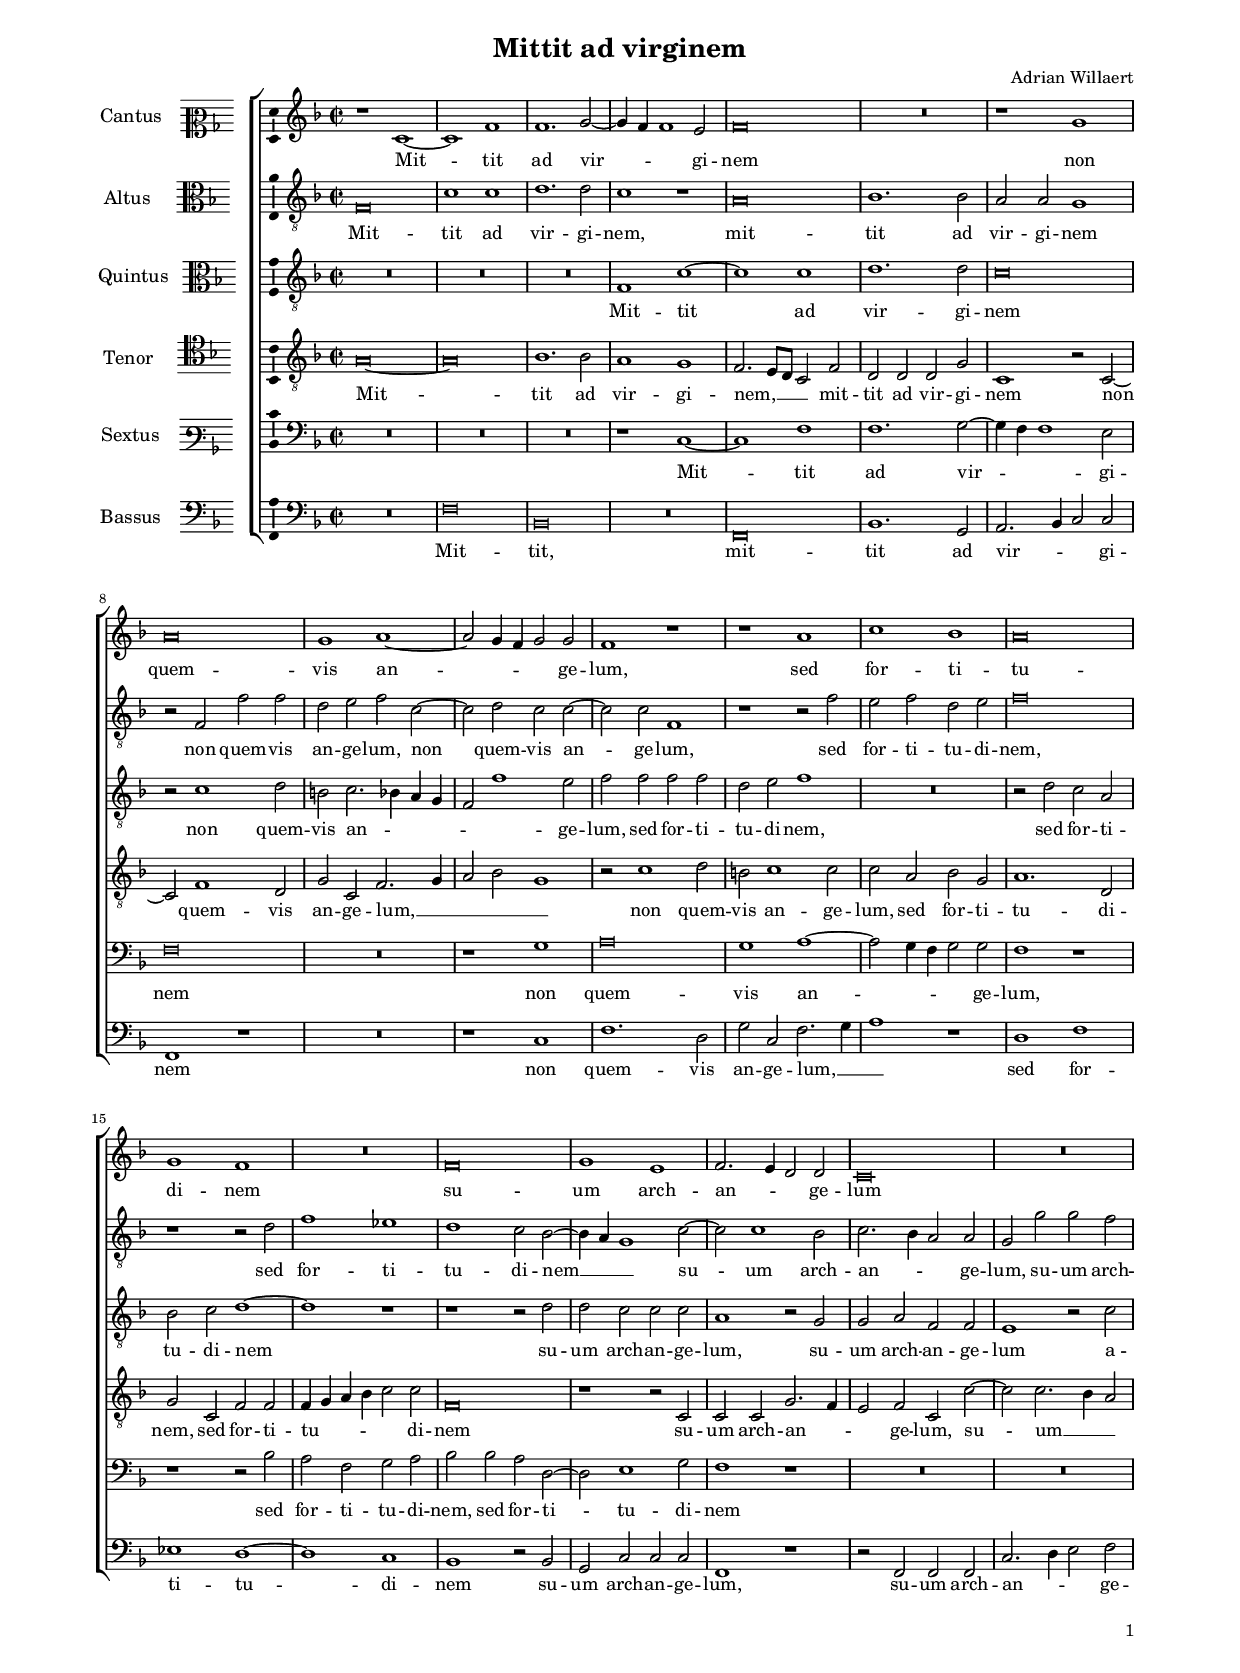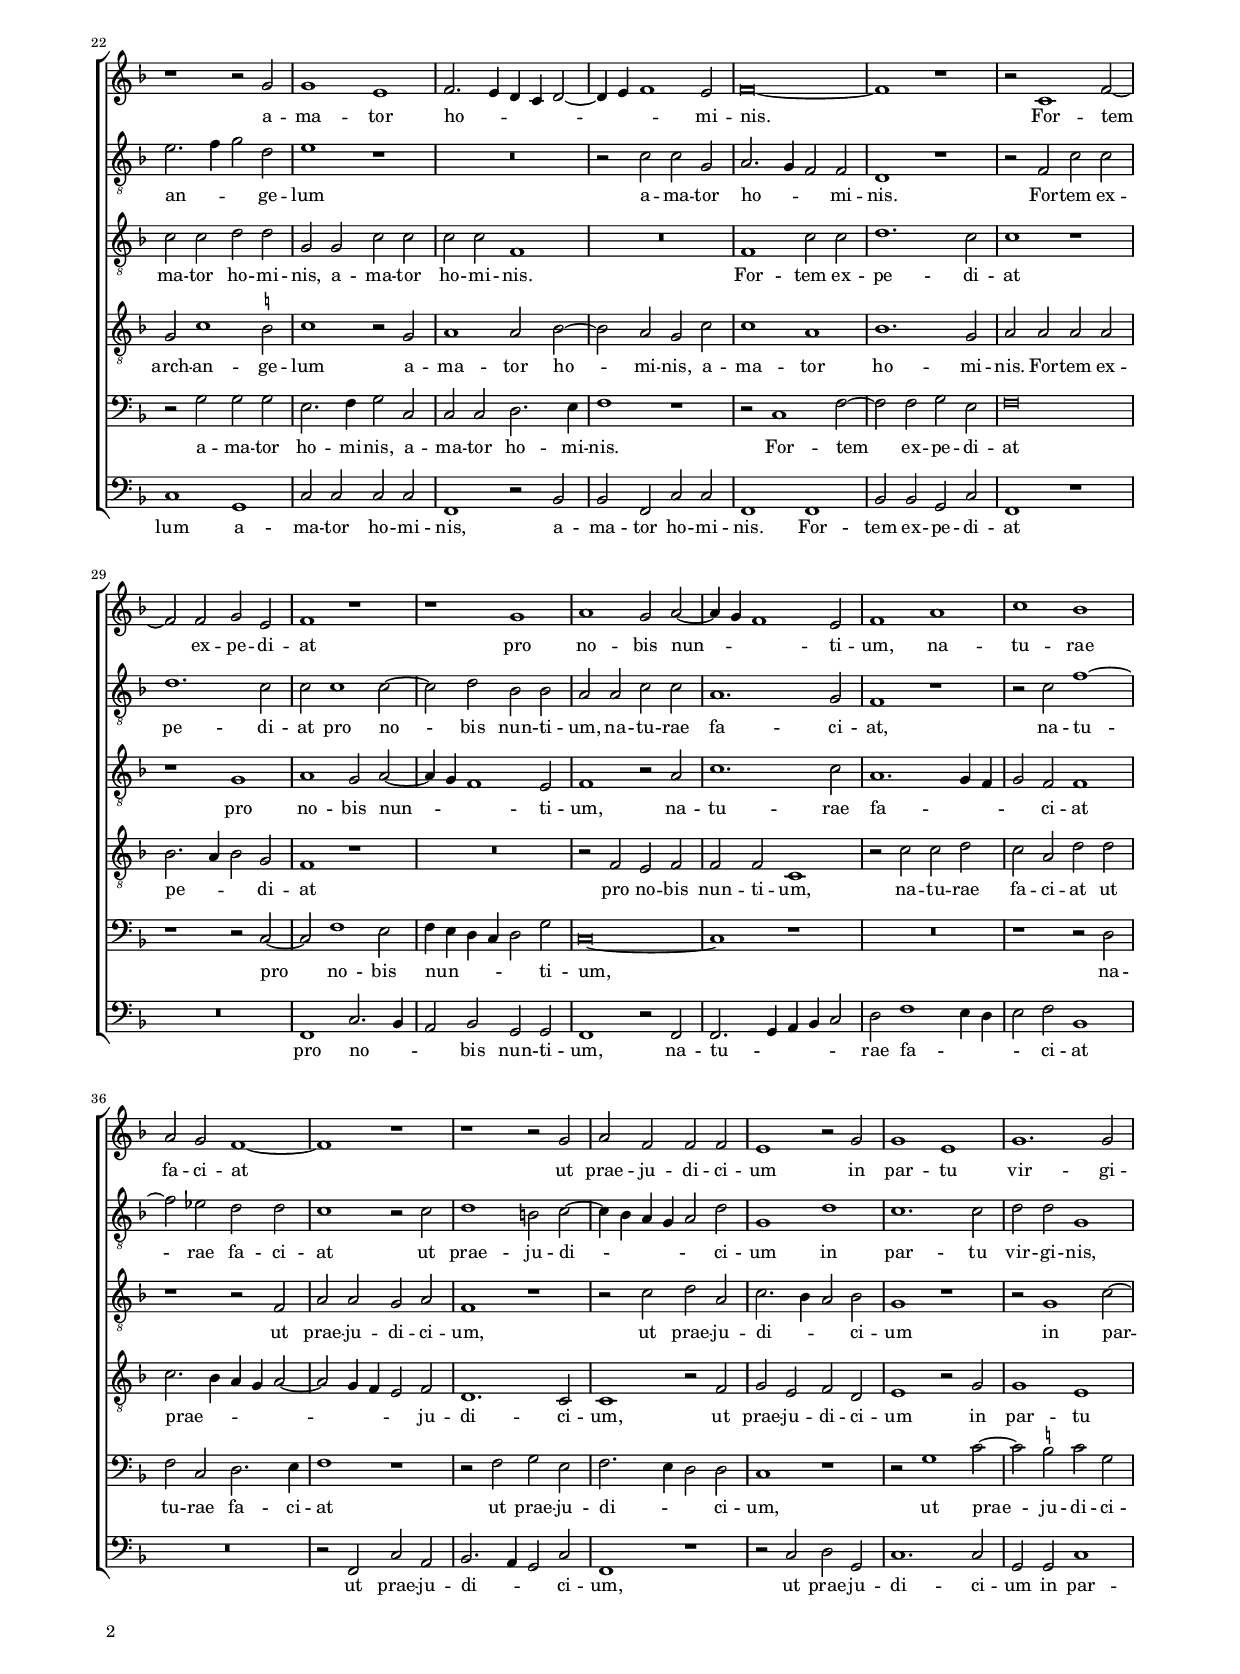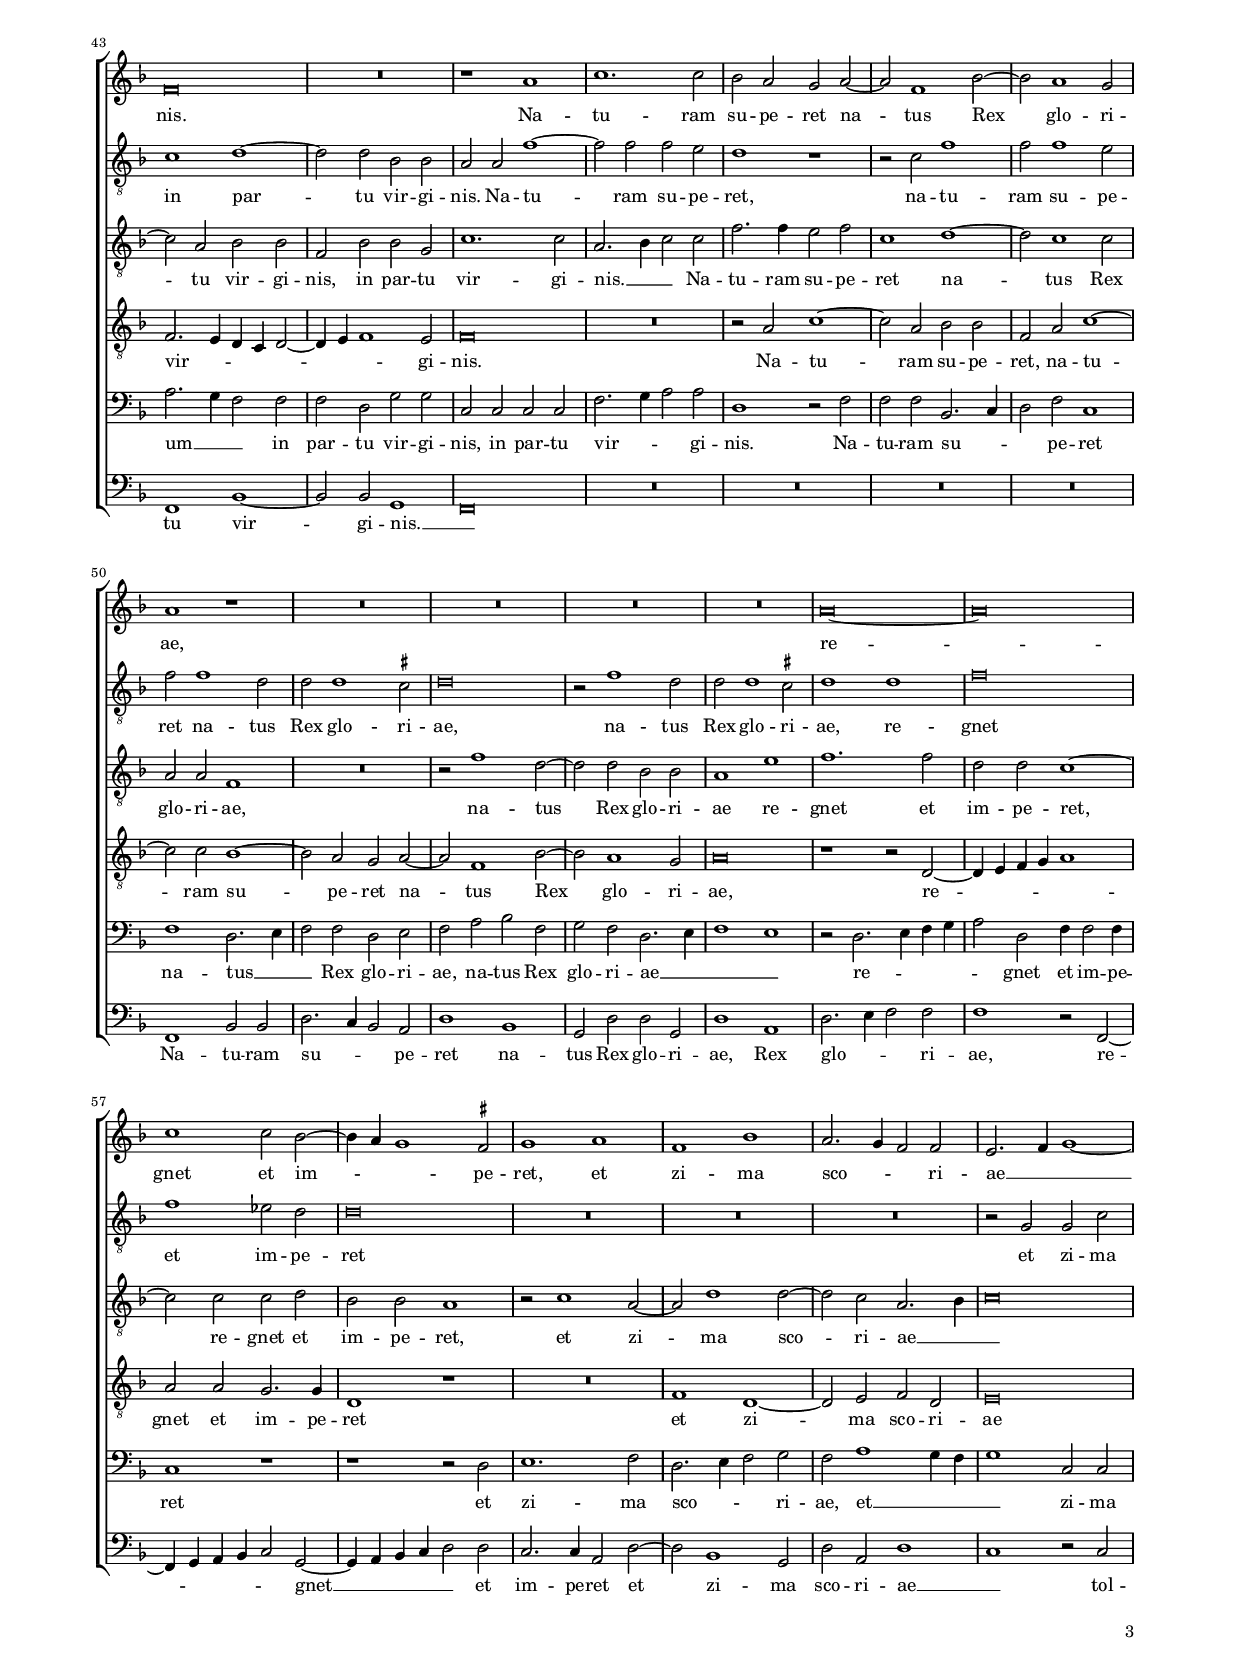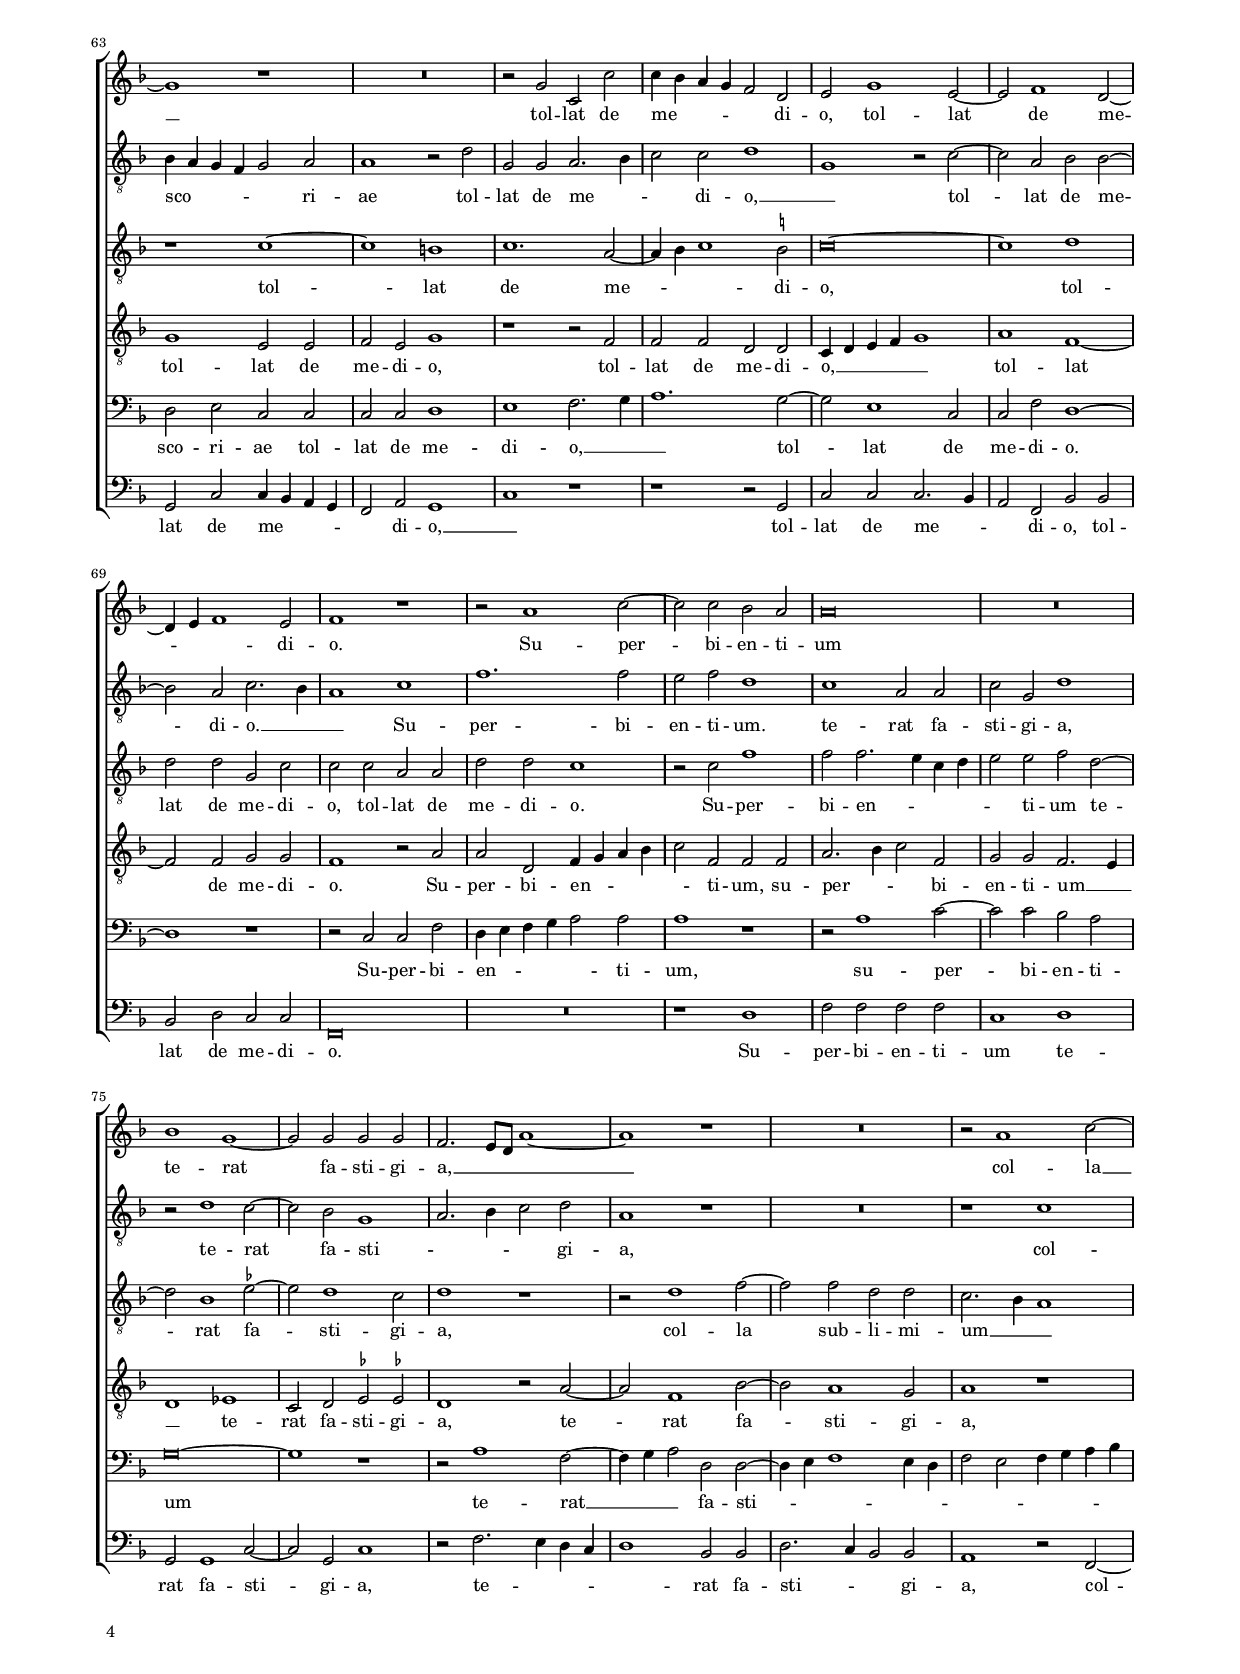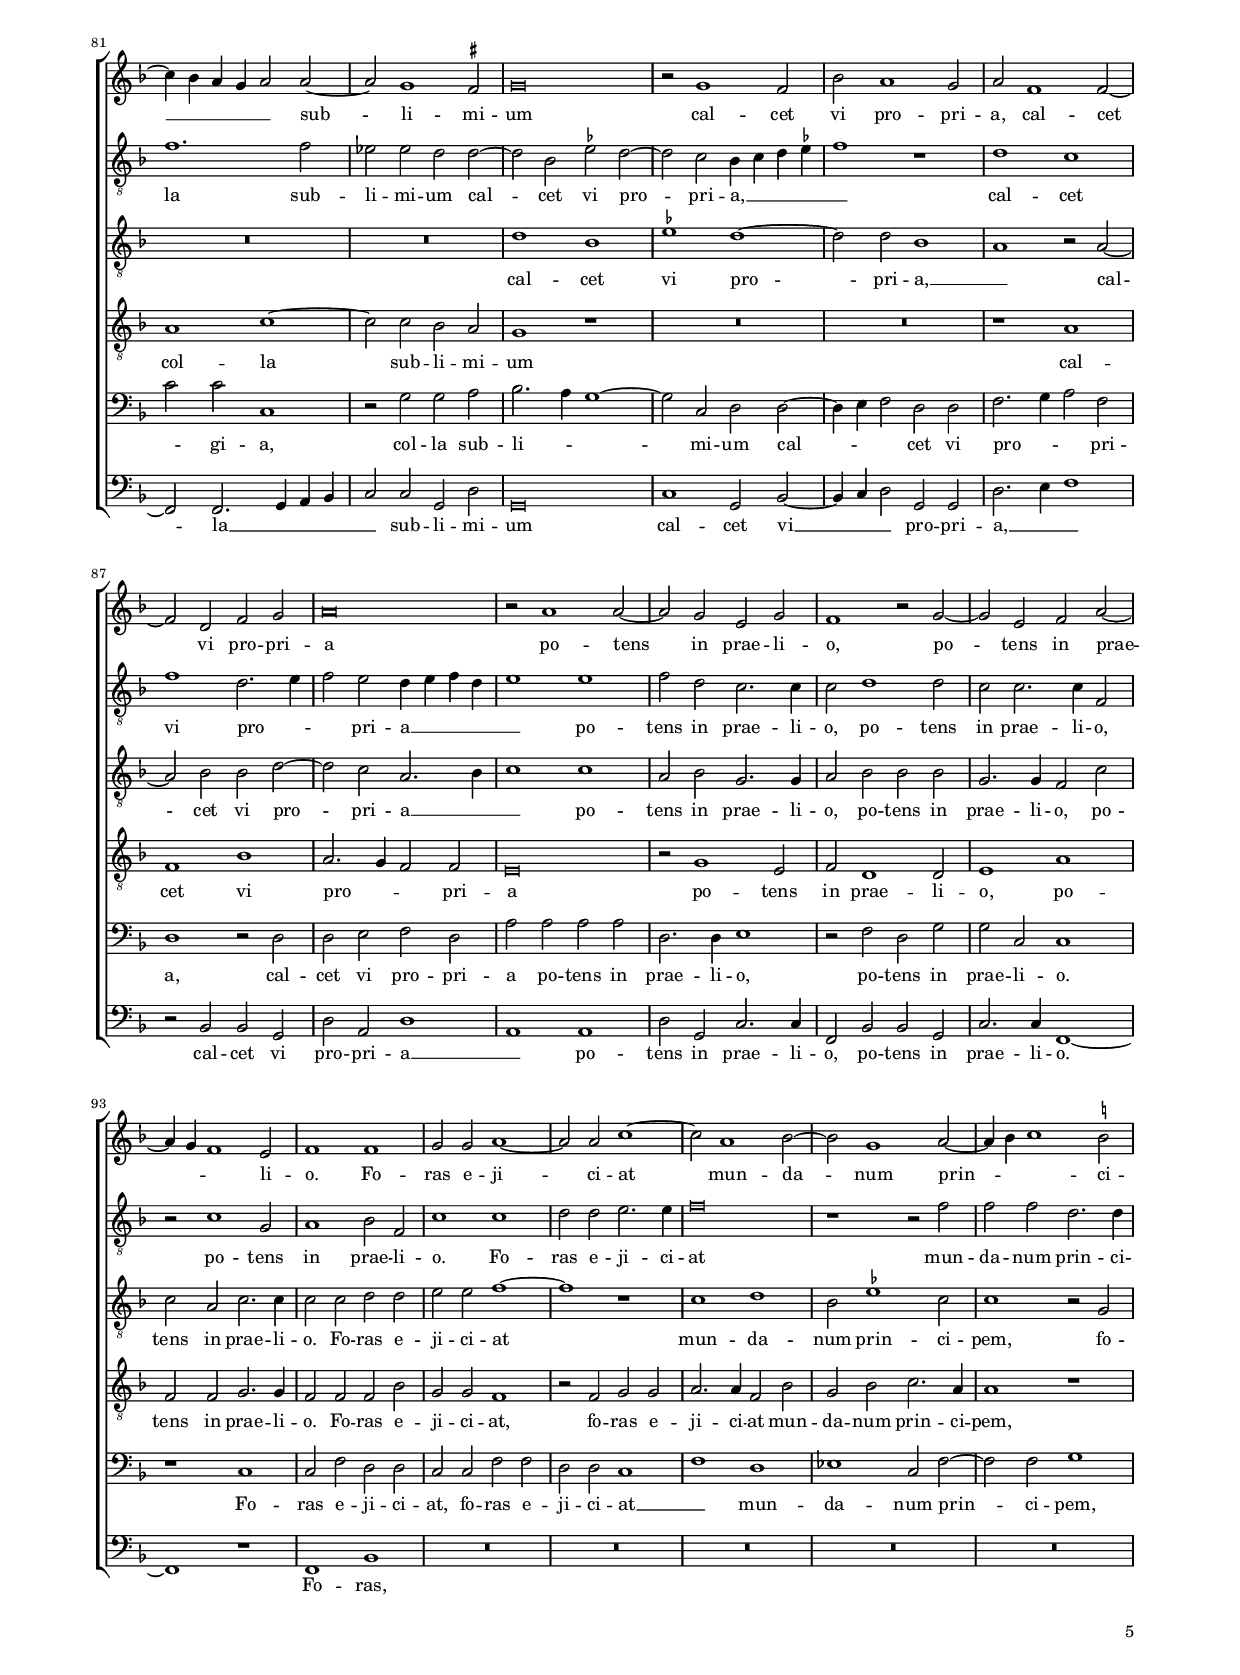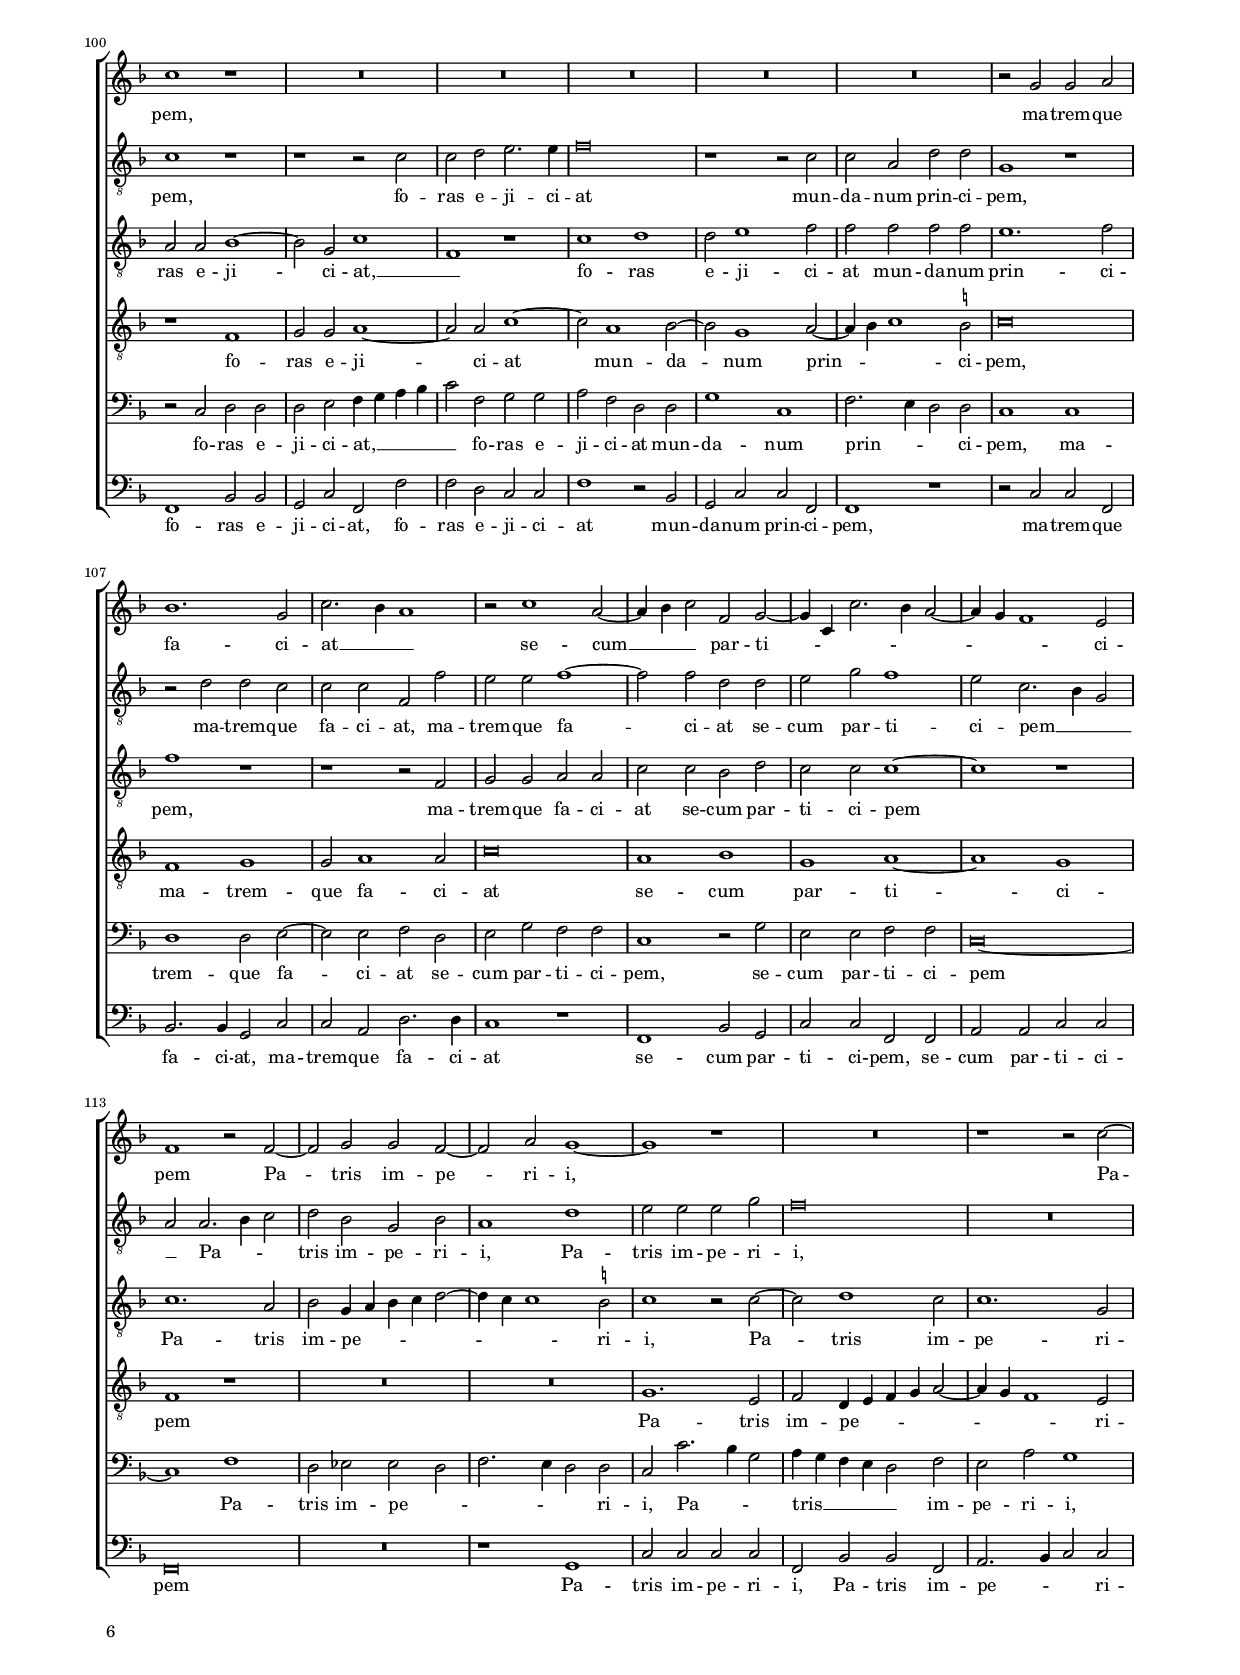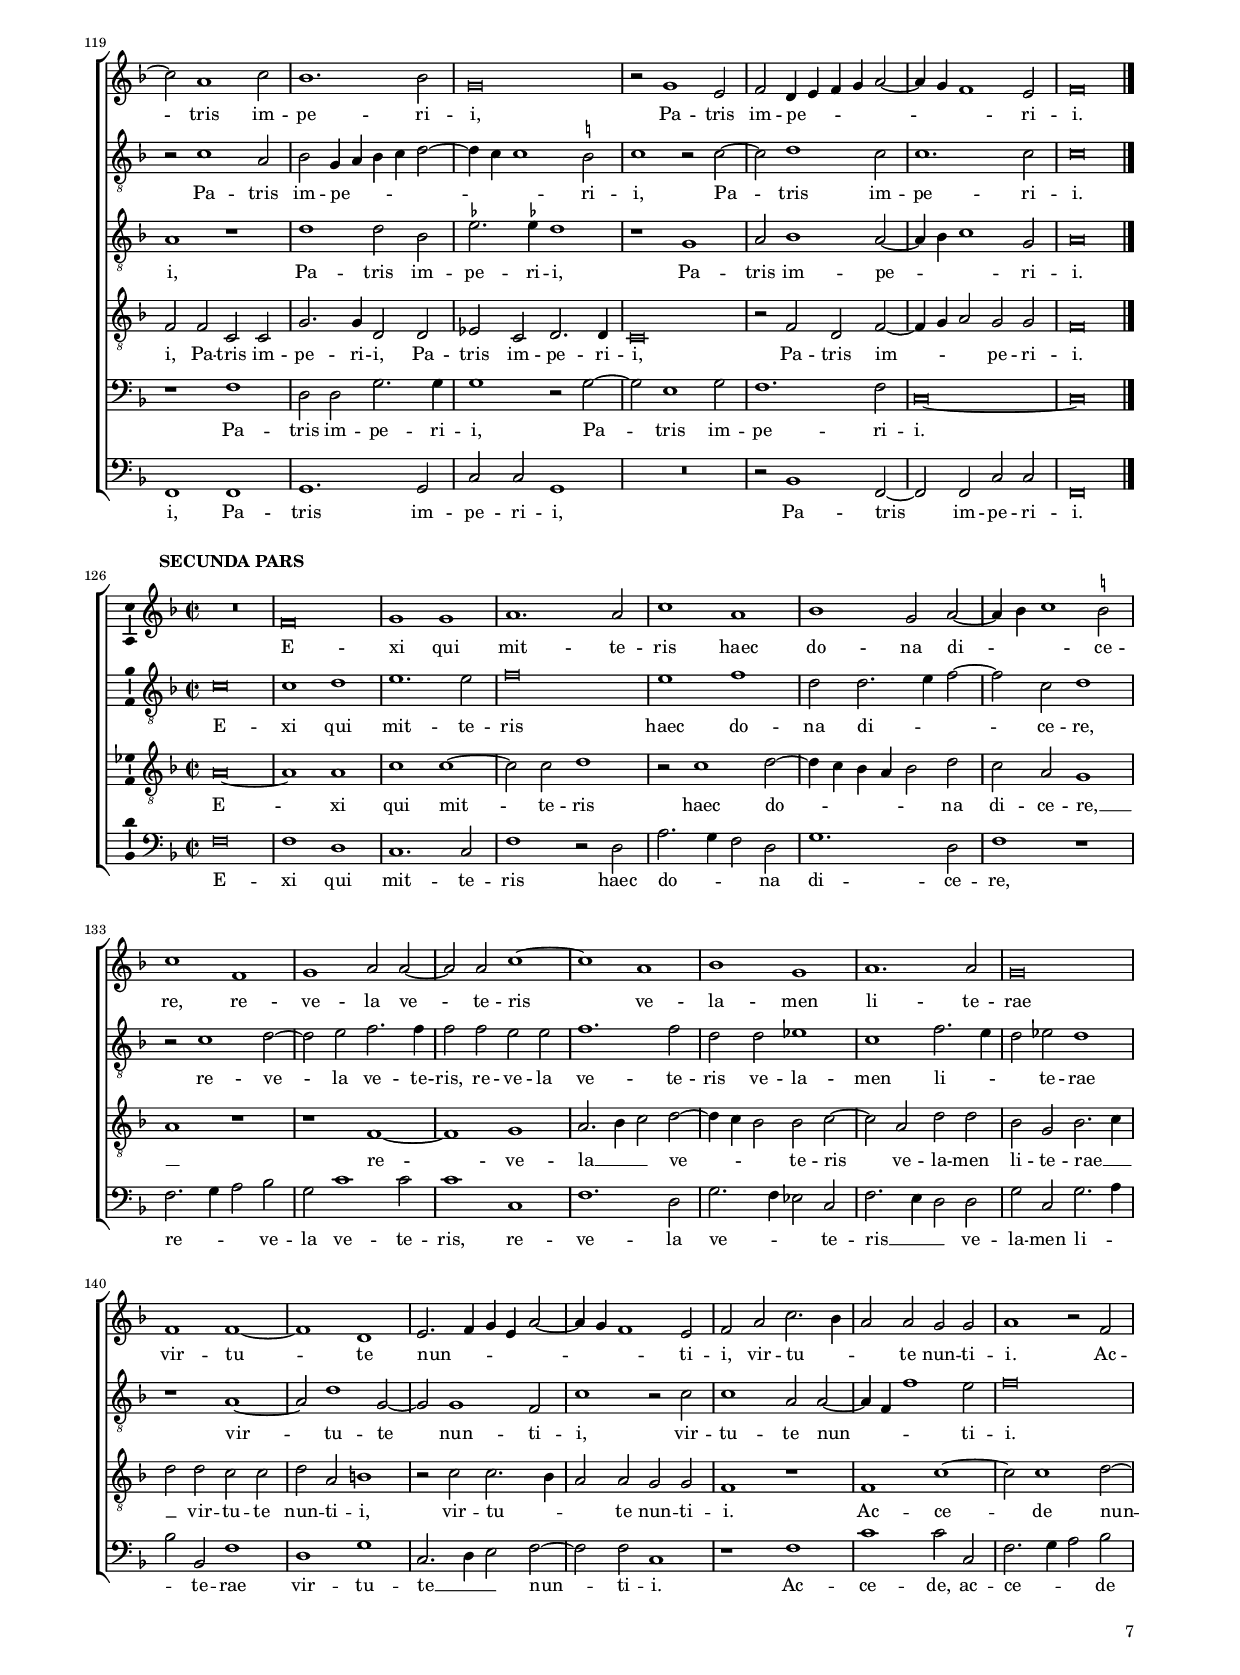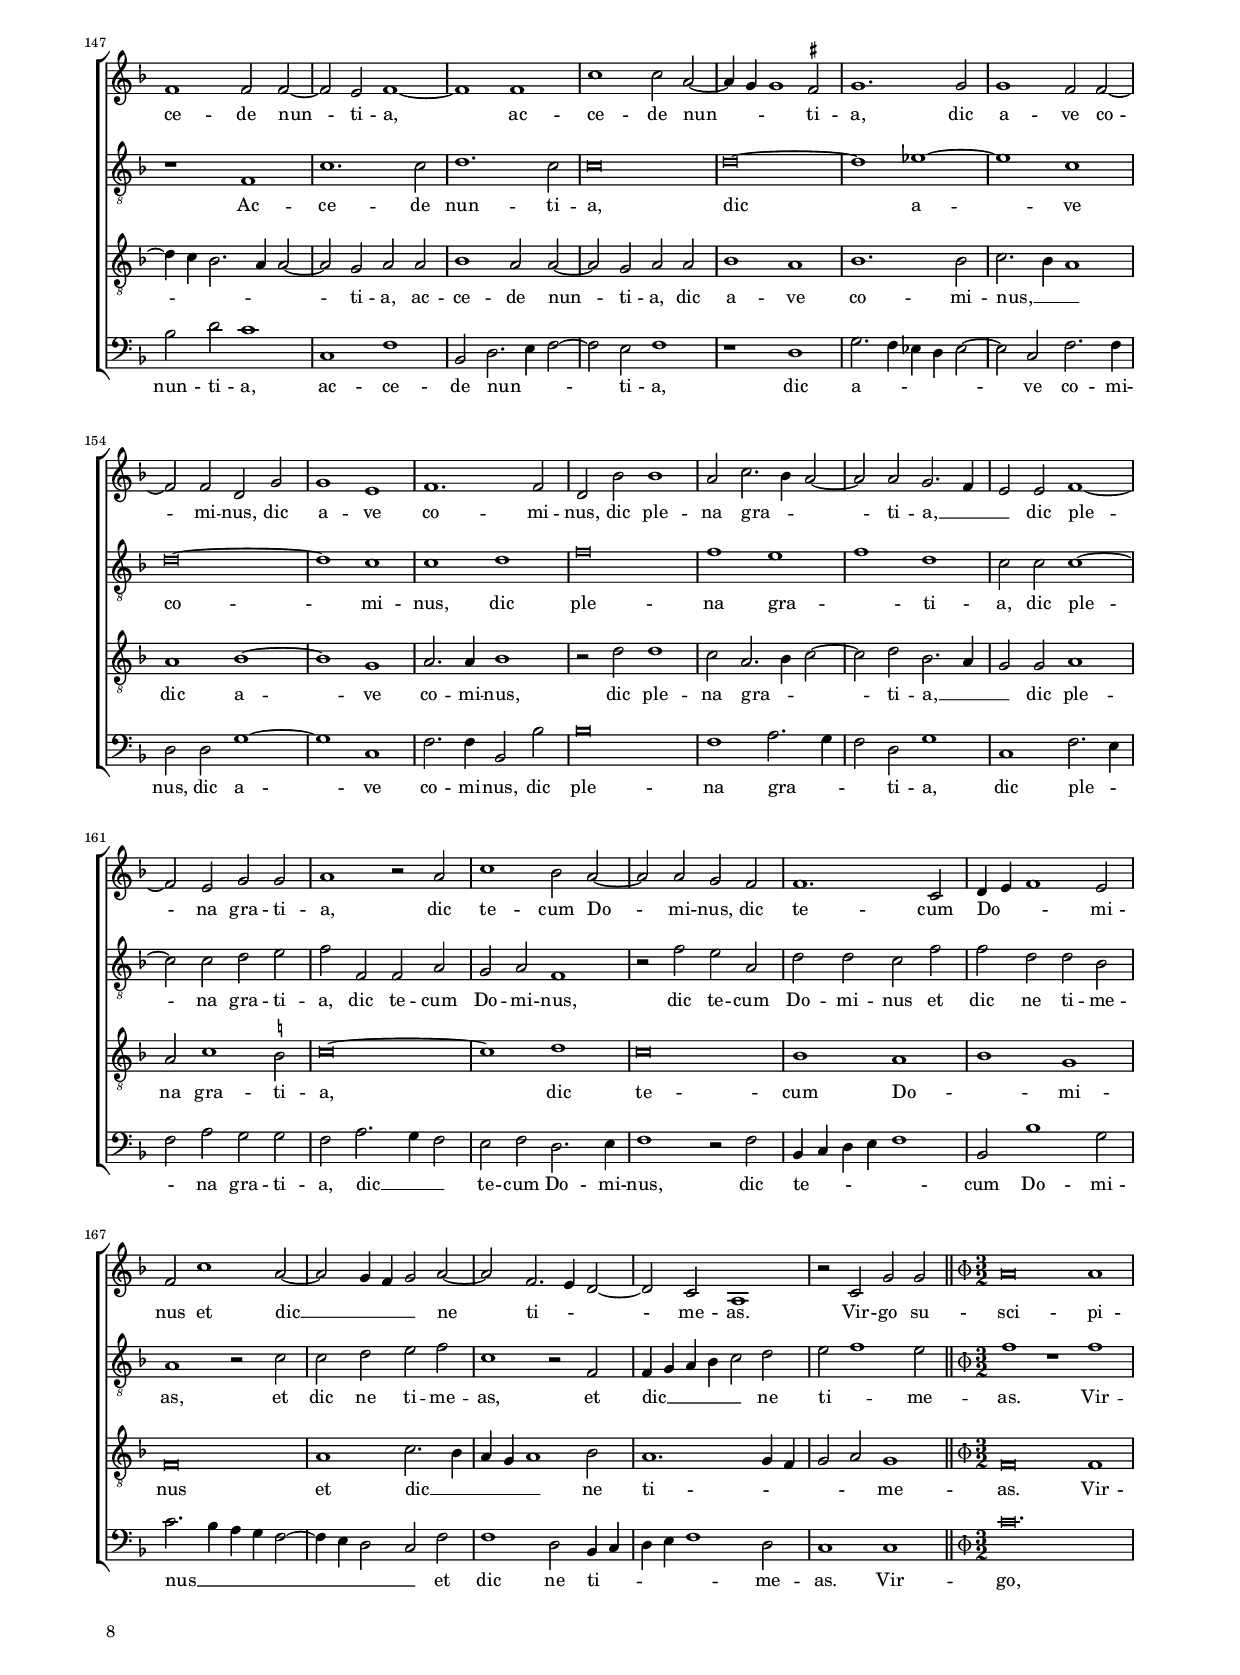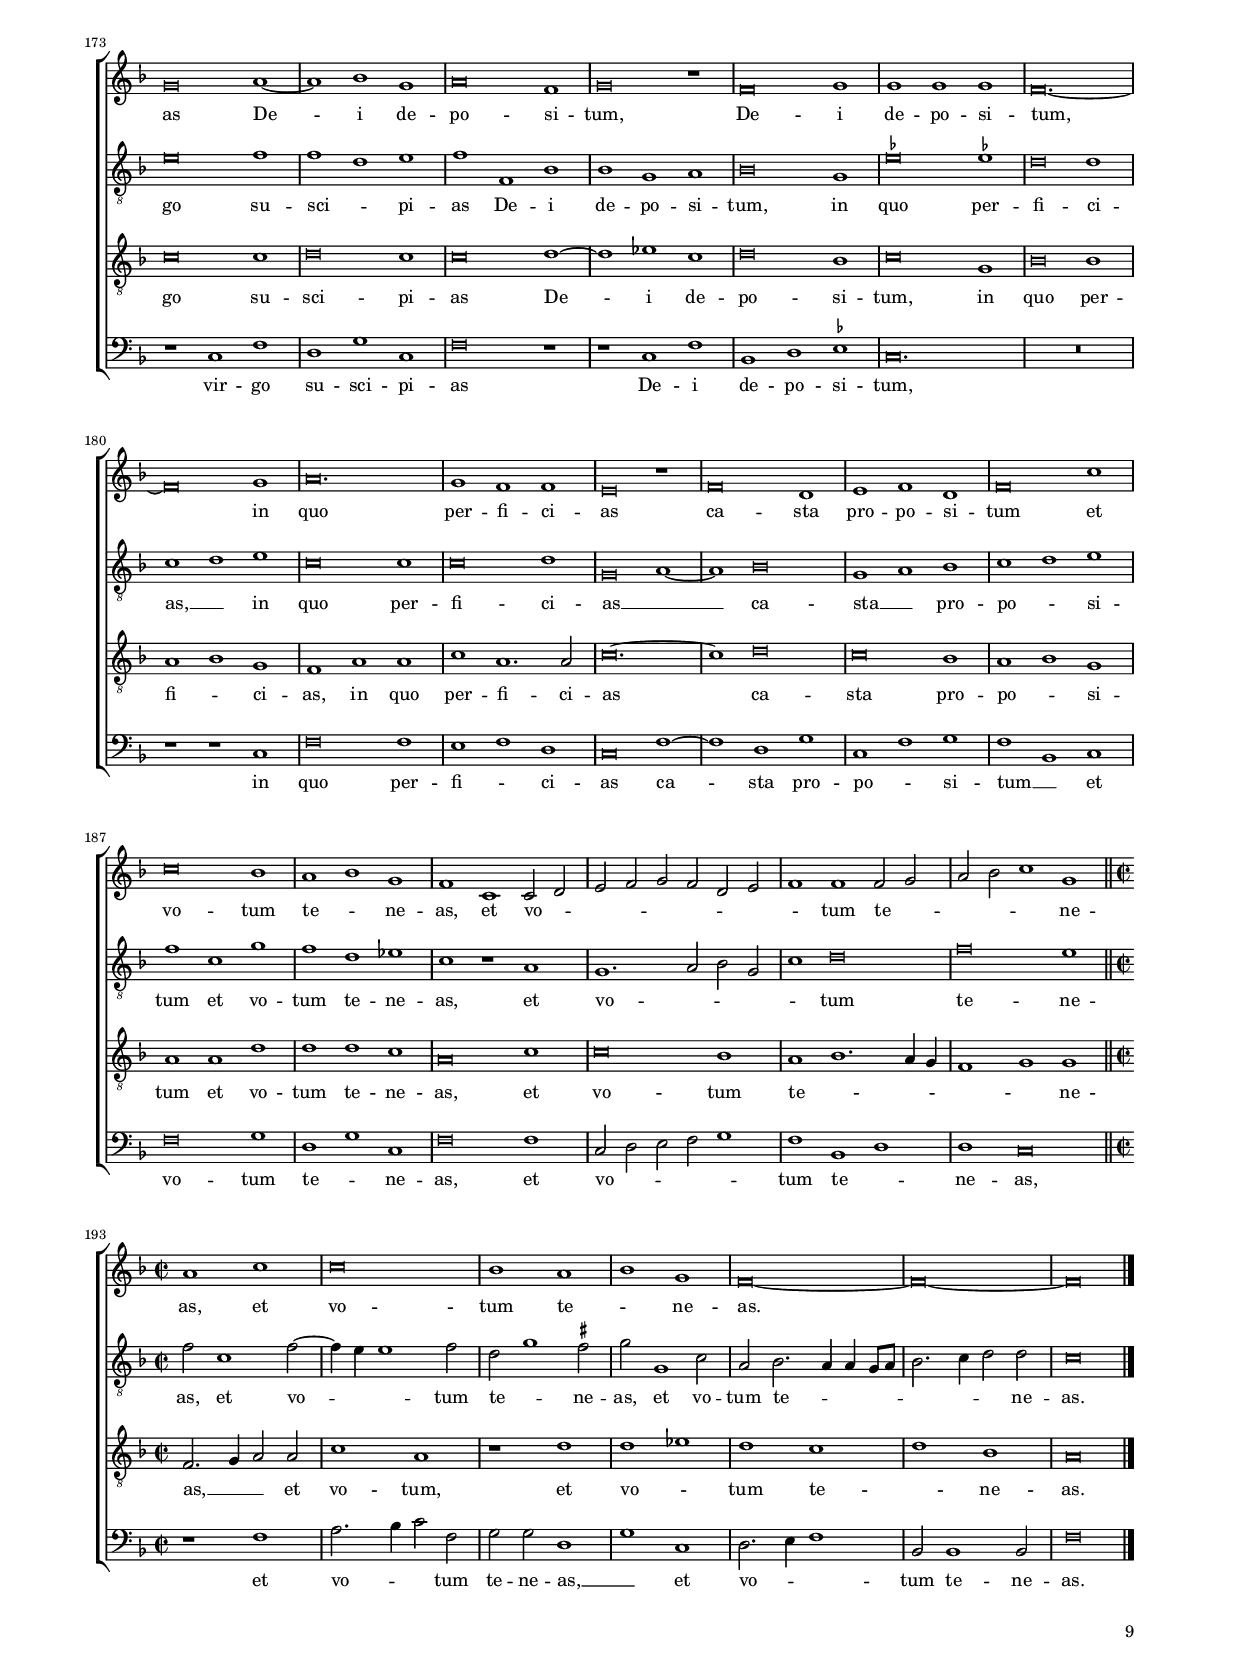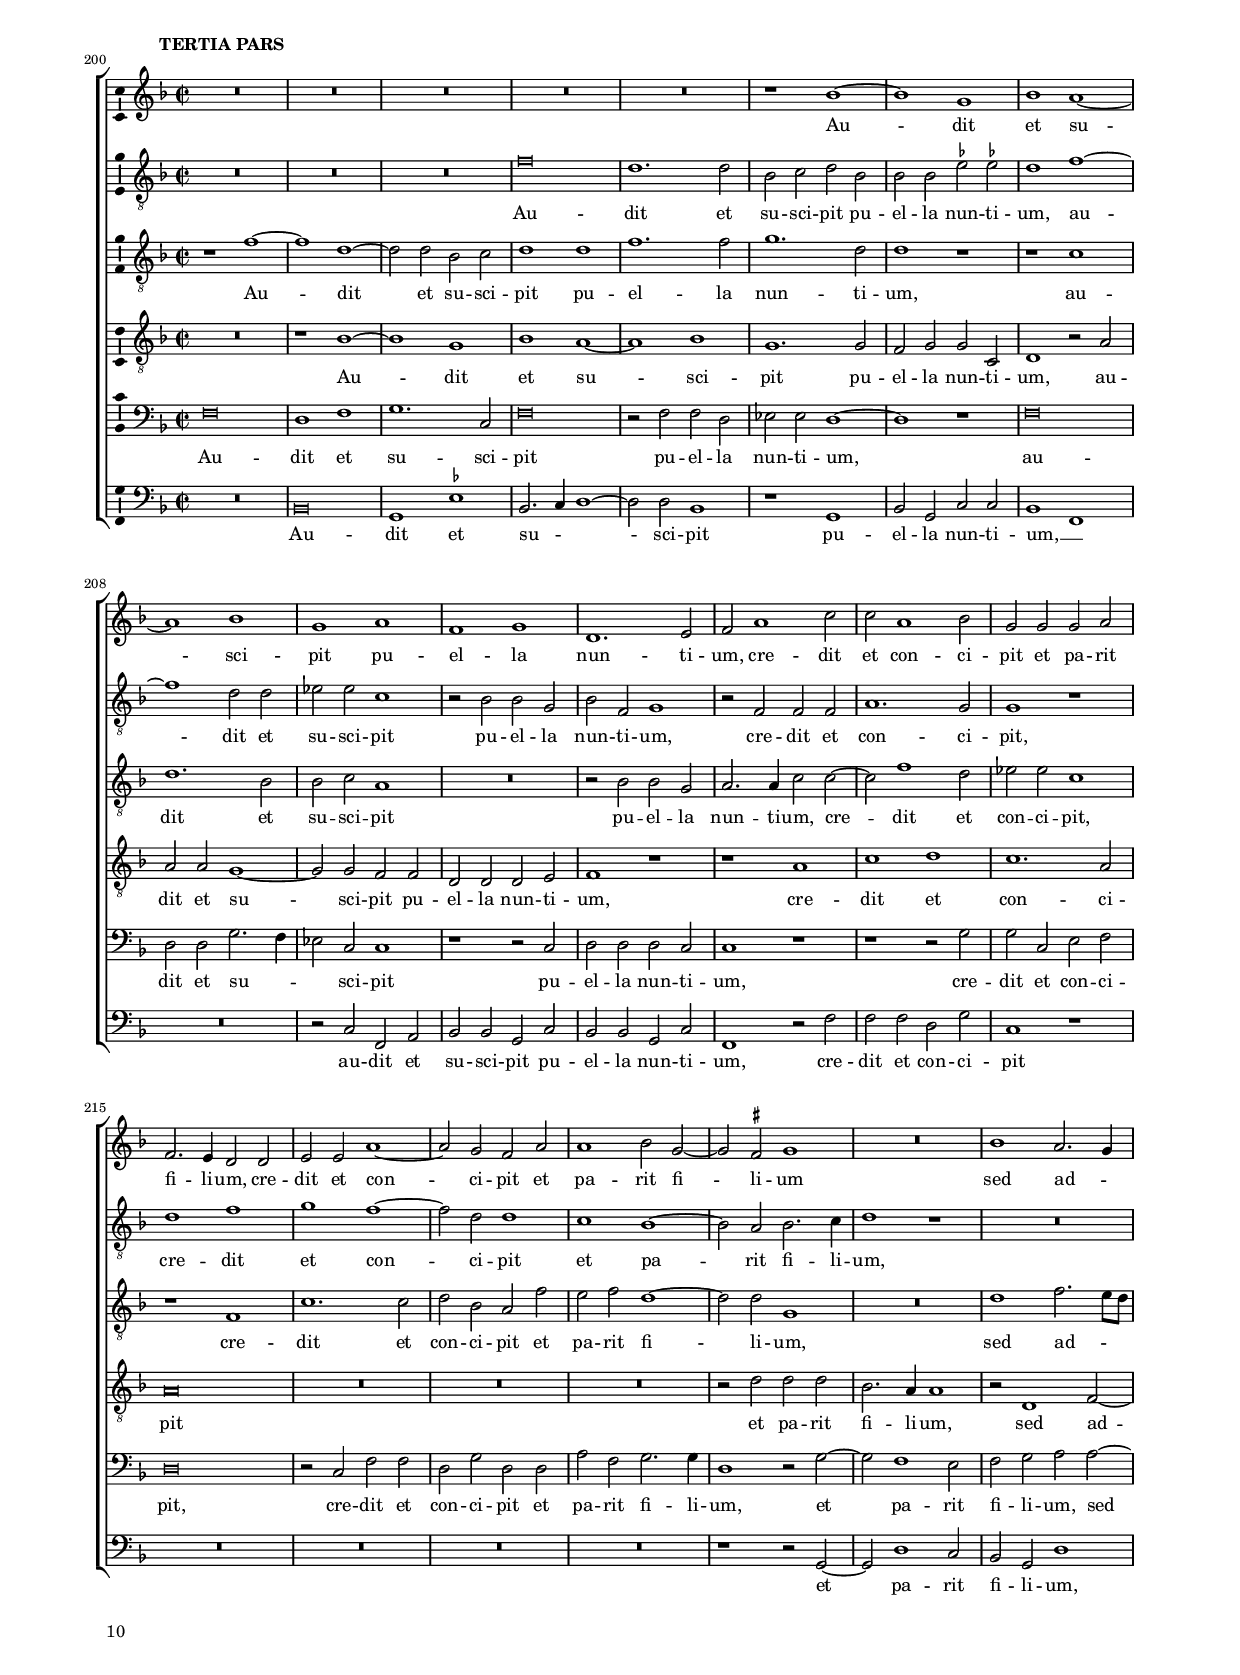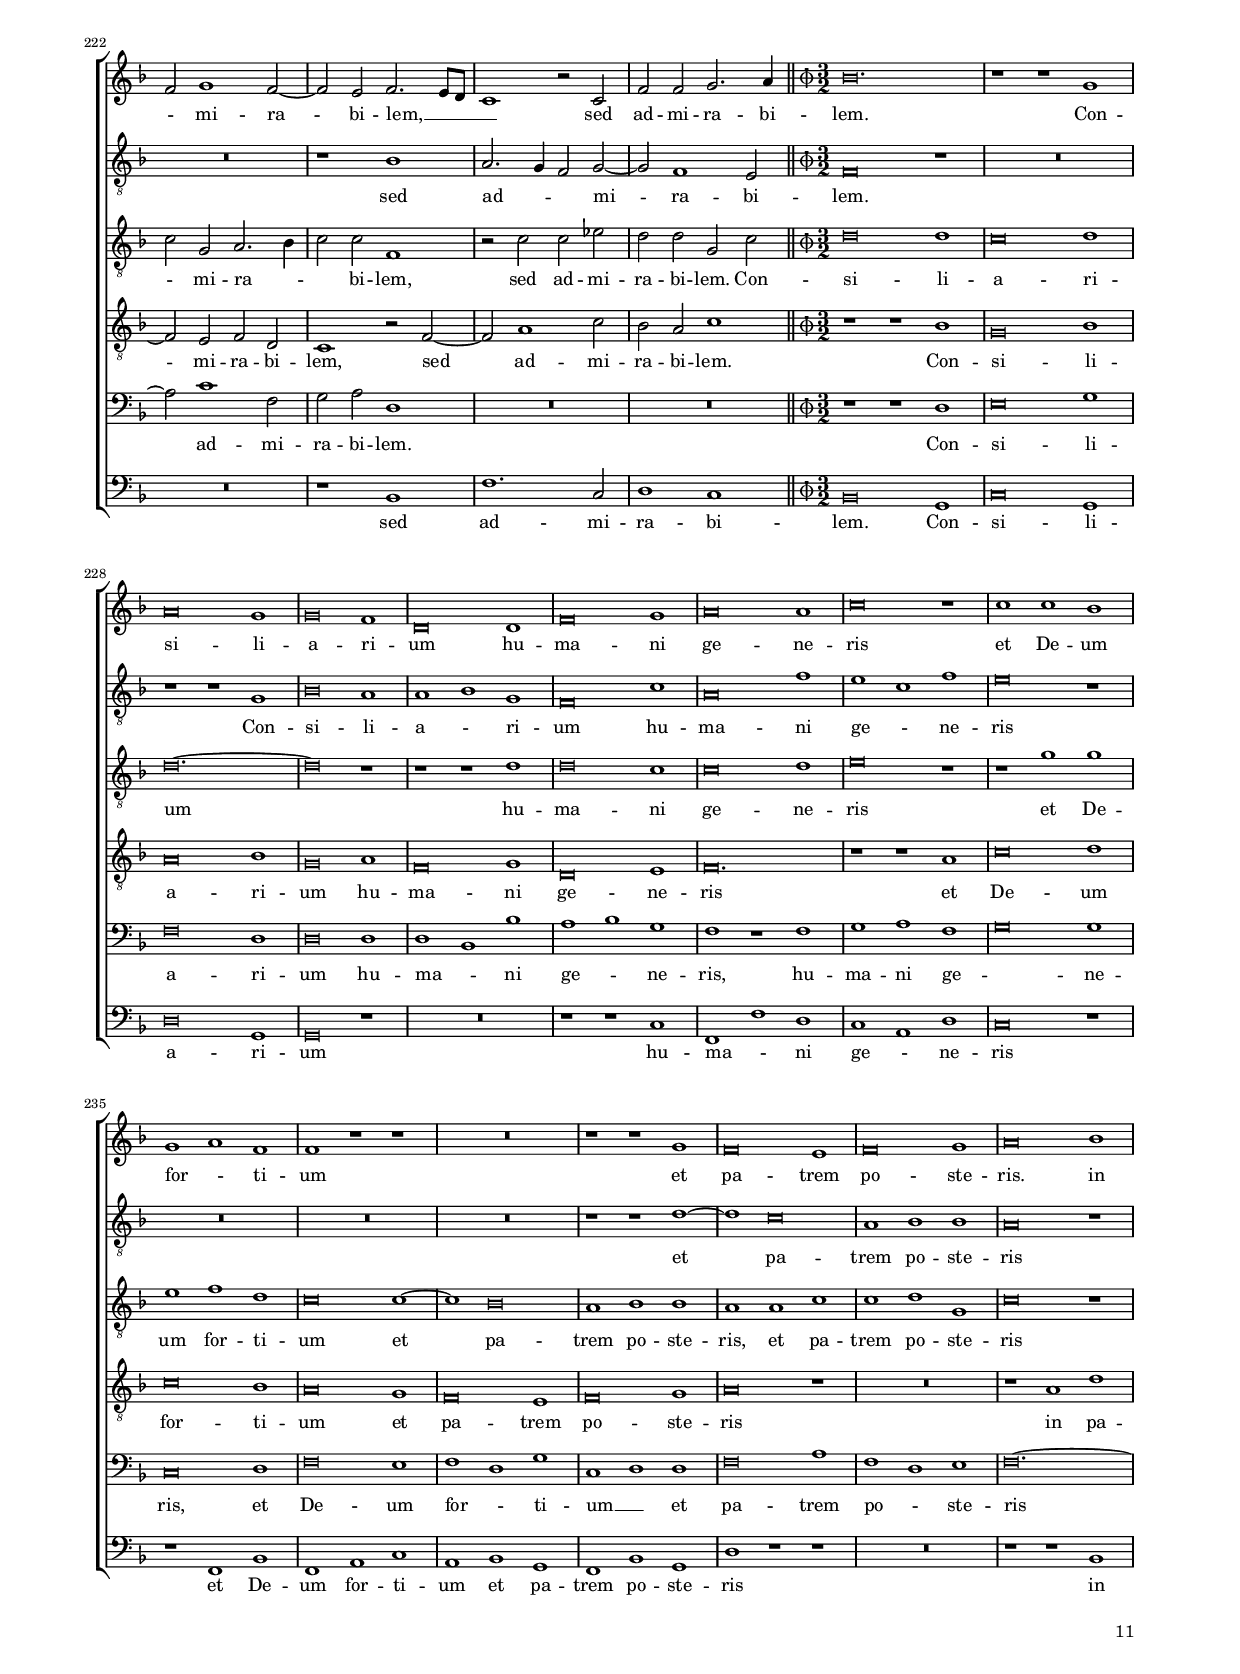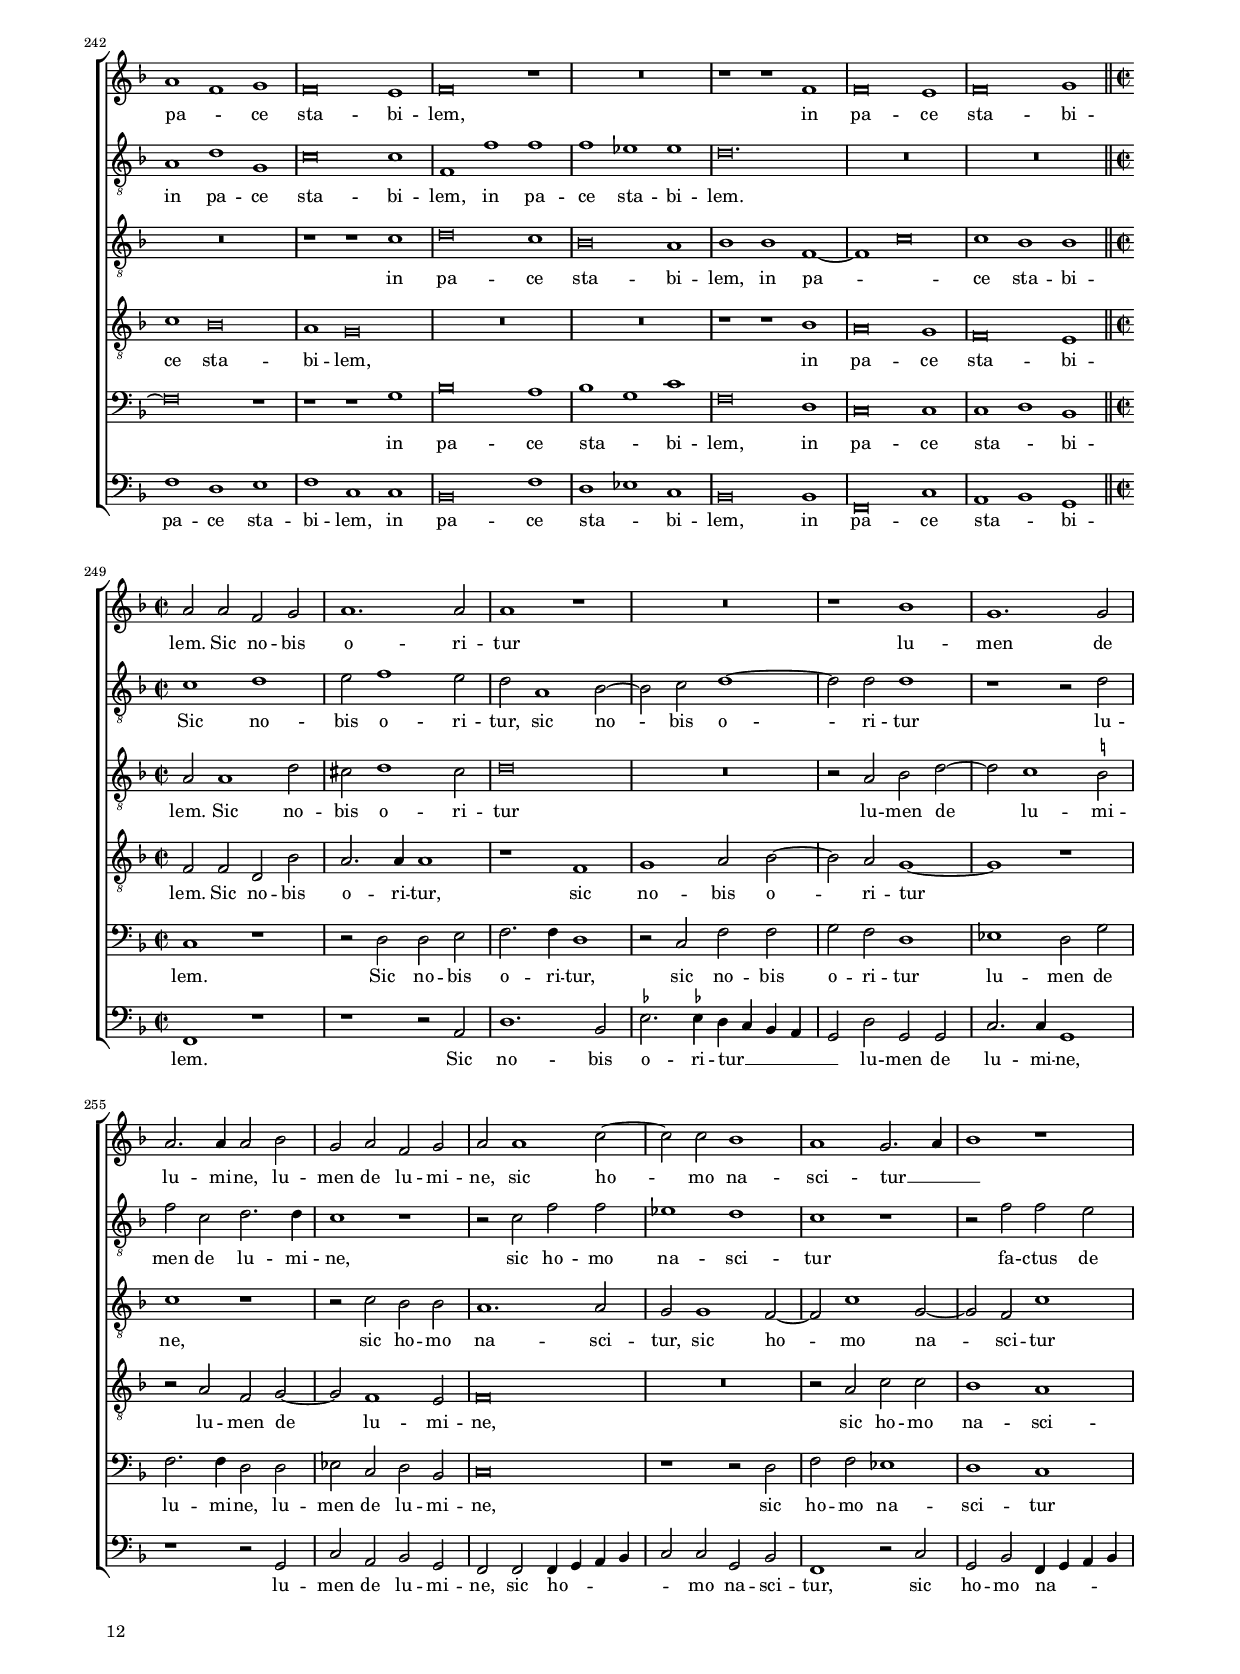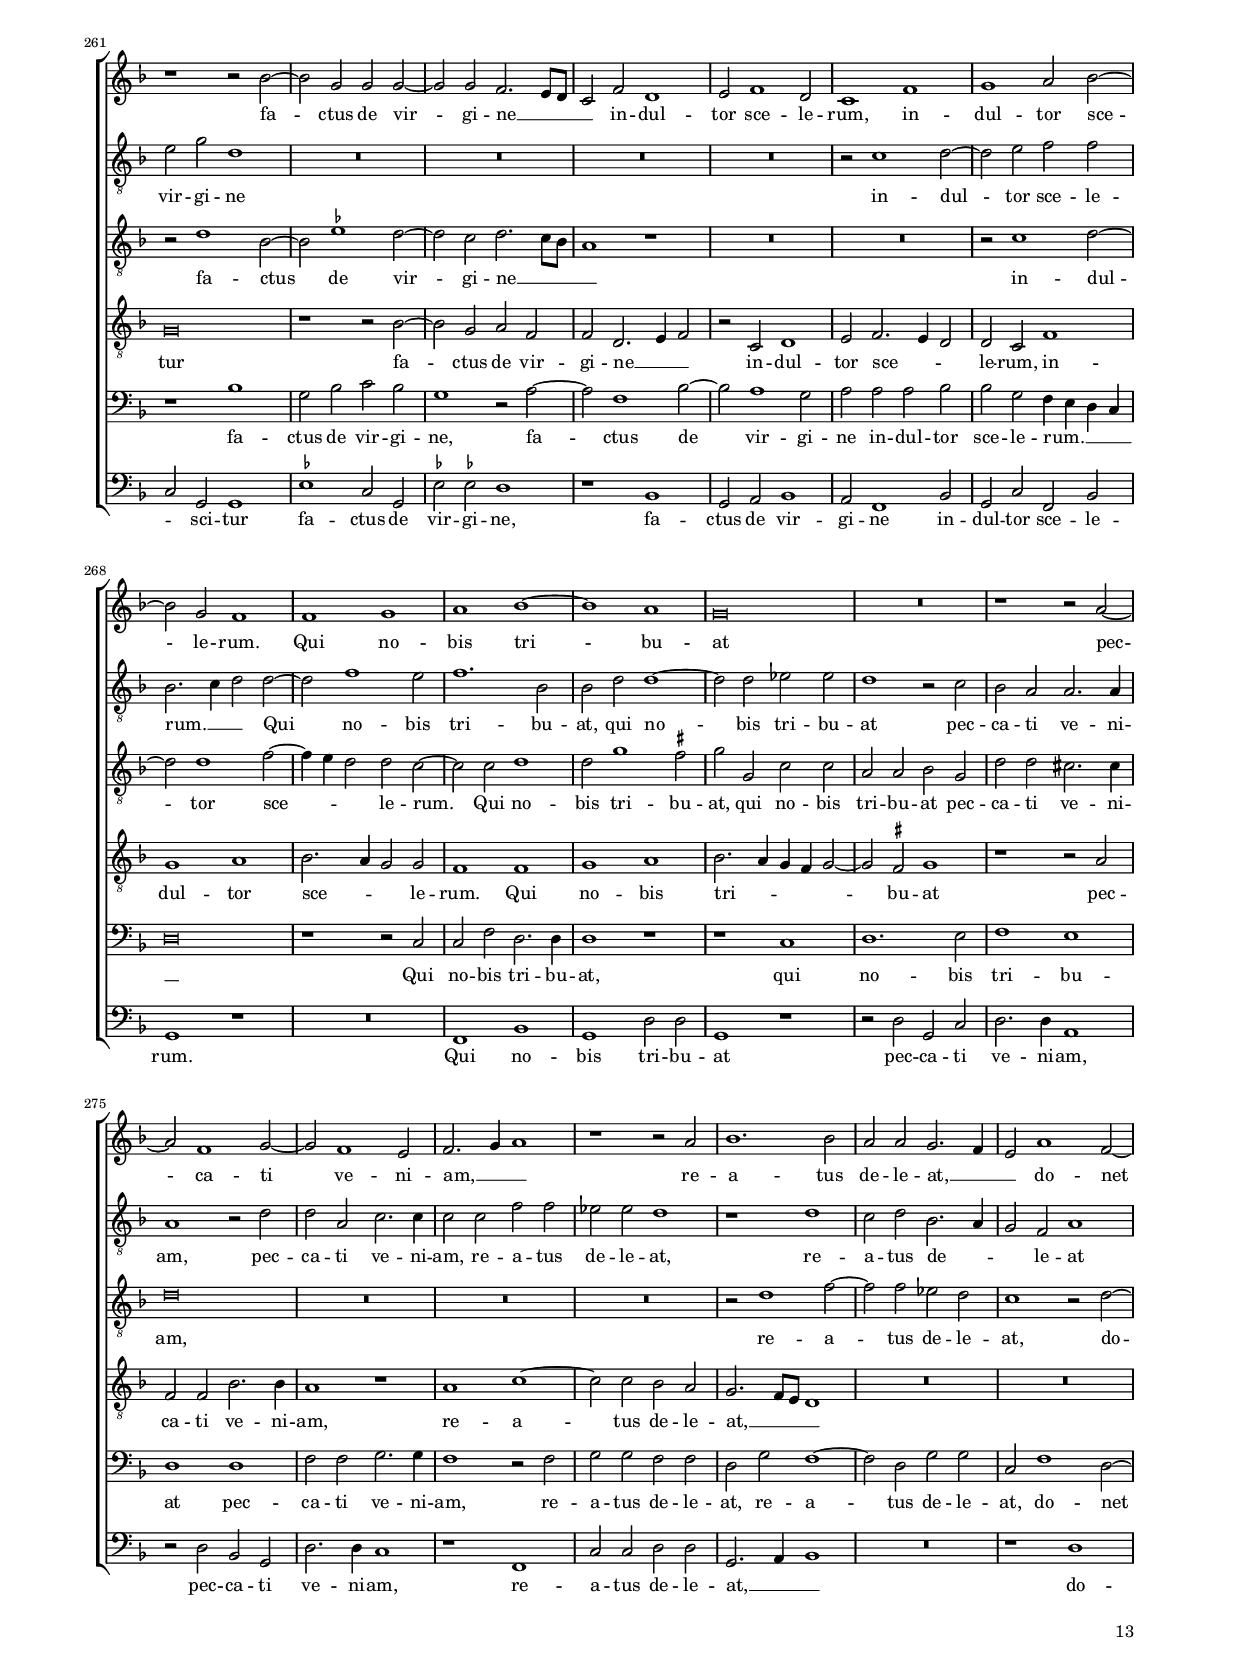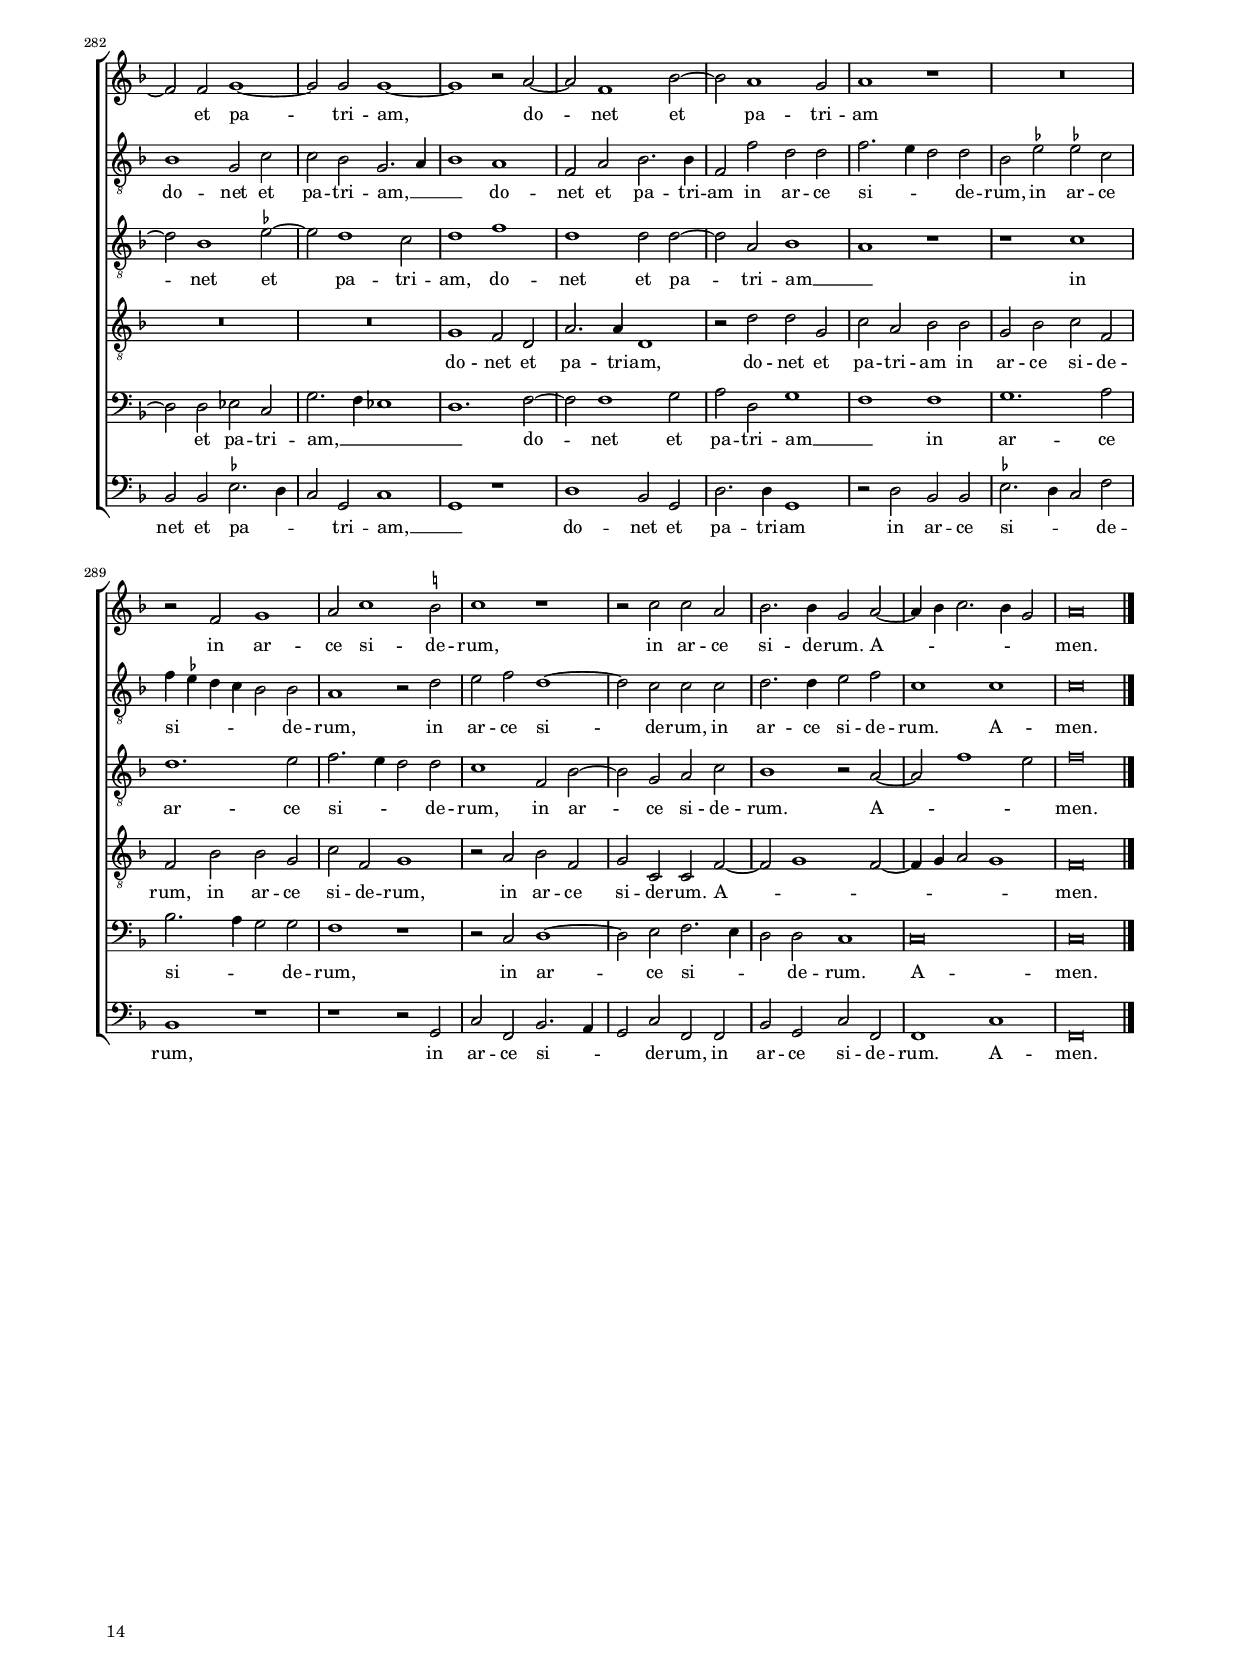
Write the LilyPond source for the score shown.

\header
{
	title="Mittit ad virginem"
	composer="Adrian Willaert"
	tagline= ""
}

\version "2.24.3"
\language deutsch
#(set-global-staff-size 14.6)
% #(set-default-paper-size "letter")
#(ly:set-option 'point-and-click #f)


	ficta = { \once \set suggestAccidentals = ##t }
	
	forget = #(define-music-function (music) (ly:music?) #{
		\accidentalStyle forget
		$music
		\accidentalStyle default
		#})


\paper
	{
	top-margin = 1.5 \cm
	bottom-margin = 1 \cm
	left-margin = 1.8 \cm
	right-margin = 1.8 \cm
	ragged-bottom = ##f
	ragged-last-bottom = ##t
	print-page-number = ##f
	score-system-spacing = #'((basic-distance . 16) (minimum-distance . 14) (padding . 5) (strechability . 250))
	system-system-spacing = #'((basic-distance . 16) (minimum-distance . 14) (padding . 5) (strechability . 250))
	oddFooterMarkup=\markup   \fill-line { "" \fromproperty #'page:page-number-string }
	evenFooterMarkup=\markup  \fill-line { \fromproperty #'page:page-number-string "" }
	last-bottom-spacing = #'((basic-distance . 12) (minimum-distance . 7) (padding . 4))
%	systems-per-page = 3
	page-count = 14
% 	min-systems-per-page = 3
	}

global = {
	\key f \major
	\time 2/2 \set Score.measureLength = #(ly:make-moment 2/1)
	\skip 1*2*125 \bar "|."
	}


incipitcantus = \markup { \score {
	{
	\set Staff.instrumentName = \markup { \fontsize #1 "Cantus" }
	\key f \major
	\clef mezzosoprano
	s4 \bar ""
	}
	\layout  {
	raggedright = ##t
	indent = 1.6 \cm
	line-width = 2.5 \cm
	\context { \Staff \remove Time_signature_engraver }
	\override Staff.Clef.Y-extent = #'(0 . 0)
	}} \hspace #1 }

      
incipitaltus = \markup { \score {
	{
	\set Staff.instrumentName = \markup { \fontsize #1 "Altus" }
	\key f \major
	\clef alto
	s4 \bar ""
	}
	\layout  {
	raggedright = ##t
	indent = 1.6 \cm
	line-width = 2.5 \cm
	\context { \Staff \remove Time_signature_engraver }
	\override Staff.Clef.Y-extent = #'(0 . 0)
	}} \hspace #1 }
    
    
incipitquintus = \markup { \score {
	{
	\set Staff.instrumentName = \markup { \fontsize #1 "Quintus" }
	\key f \major
	\clef alto
	s4 \bar ""
	}
	\layout  {
	raggedright = ##t
	indent = 1.6 \cm
	line-width = 2.5 \cm
	\context { \Staff \remove Time_signature_engraver }
	\override Staff.Clef.Y-extent = #'(0 . 0)
	}} \hspace #1 }

    
incipittenor = \markup { \score {
	{
	\set Staff.instrumentName = \markup { \fontsize #1 "Tenor" }
	\key f \major
	\clef tenor
	s4 \bar ""
	}
	\layout  {
	raggedright = ##t
	indent = 1.6 \cm
	line-width = 2.5 \cm
	\context { \Staff \remove Time_signature_engraver }
	\override Staff.Clef.Y-extent = #'(0 . 0)
	}} \hspace #1 }
      
       
incipitsextus = \markup { \score {
	{
	\set Staff.instrumentName = \markup { \fontsize #1 "Sextus" }
	\key f \major
	\clef varbaritone
	s4 \bar ""
	}
	\layout  {
	raggedright = ##t
	indent = 1.6 \cm
	line-width = 2.5 \cm
	\context { \Staff \remove Time_signature_engraver }
	\override Staff.Clef.Y-extent = #'(0 . 0)
	}} \hspace #1 }
	   
      
incipitbassus = \markup { \score {
	{
	\set Staff.instrumentName = \markup { \fontsize #1 "Bassus" }
	\key f \major
	\clef bass
	s4 \bar ""
	}
	\layout  {
	raggedright = ##t
	indent = 1.6 \cm
	line-width = 2.5 \cm
	\context { \Staff \remove Time_signature_engraver }
	\override Staff.Clef.Y-extent = #'(0 . 0)
	}} \hspace #1 }


cantus =  \relative c''
	{
	r1 c,~
	c1 f
	f1. g2~
	g4 f f1 e2
%5
	f\breve |
	R\breve
	r1 g
	a\breve
	g1 a~
%10
	a2 g4 f g2 g |
	f1 r
	r1 a
	c1 b
	a\breve
%15
	g1 f |
	R\breve
	f\breve
	g1 e
	f2. e4 d2 d
%20
	c\breve |
	R\breve
	r1 r2 g'
	g1 e
	f2. e4 d c d2~
%25
	d4 e f1 e2 |
	f\breve~
	f1 r
	r2 c1 f2~
	f2 f g e
%30
	f1 r |
	r1 g
	a1 g2 a~
	a4 g f1 e2
	f1 a
%35
	c1 b |
	a2 g f1~
	f1 r
	r1 r2 g
	a2 f f f
%40
	e1 r2 g |
	g1 e
	g1. g2
	f\breve
	R\breve
%45
	r1 a |
	c1. c2
	b2 a g a~
	a2 f1 b2~
	b2 a1 g2
%50
	a1 r |
	R\breve
	R\breve
	R\breve
	R\breve
%55
	a\breve~ |
	a\breve
	c1 c2 b~
	b4 a g1 \ficta fis2
	g1 a
%60
	f1 b |
	a2. g4 f2 f
	e2. f4 g1~
	g1 r
	R\breve
%65
	r2 g c, c' |
	c4 b a g f2 d
	e2 g1 e2~
	e2 f1 d2~
	d4 e f1 e2
%70
	f1 r |
	r2 a1 c2~
	c2 c b a
	a\breve
	R\breve
%75
	b1 g~ |
	g2 g g g
	f2. e8 d a'1~
	a1 r
	R\breve
%80
	r2 a1 c2~ |
	c4 b a g a2 a~
	a2 g1 \ficta fis2
	g\breve
	r2 g1 f2
%85
	b2 a1 g2 |
	a2 f1 f2~
	f2 d f g
	a\breve
	r2 a1 a2~
%90
	a2 g e g |
	f1 r2 g~
	g2 e f a~
	a4 g f1 e2
	f1 f
%95
	g2 g a1~ |
	a2 a c1~
	c2 a1 b2~
	b2 g1 a2~
	a4 b c1 \ficta h2
%100
   	c1 r |
	R\breve
	R\breve
	R\breve
	R\breve
%105
	R\breve |
	r2 g g a
	b1. g2
	c2. b4 a1
	r2 c1 a2~
%110
	a4 b c2 f, g~ |
	g4 c, c'2. b4 a2~
	a4 g f1 e2
	f1 r2 f~
	f2 g g f~
%115
	f2 a g1~ |
	g1 r
	R\breve
	r1 r2 c~
	c2 a1 c2
%120
	b1. b2 |
	g\breve
	r2 g1 e2
	f2 d4 e f g a2~
	a4 g f1 e2
%125
	f\breve |
	}


altus = \relative c'
	{
	f,\breve
	c'1 c
	d1. d2
	c1 r
%5
	a\breve |
	b1. b2
	a2 a g1
	r2 f f' f
	d2 e f c~
%10
	c2 d c c~ |
	c2 c f,1
	r1 r2 f'
	e2 f d e
	f\breve
%15
	r1 r2 d |
	f1 es
	d1 c2 b~
	b4 a g1 c2~
	c2 c1 b2
%20
	c2. b4 a2 a |
	g2 g' g f
	e2. f4 g2 d
	e1 r
	R\breve
%25
	r2 c c g |
	a2. g4 f2 f
	d1 r
	r2 f c' c
	d1. c2
%30
	c2 c1 c2~ |
	c2 d b b
	a2 a c c
	a1. g2
	f1 r
%35
	r2 c' f1~ |
	f2 es d d
	c1 r2 c
	d1 h2 c~
	c4 b a g a2 d
%40
	g,1 d' |
	c1. c2
	d2 d g,1
	c1 d~
	d2 d b b
%45
	a2 a f'1~ |
	f2 f f e
	d1 r
	r2 c f1
	f2 f1 e2
%50
	f2 f1 d2 |
	d2 d1 \ficta cis2
	d\breve
	r2 f1 d2
	d2 d1 \ficta cis2
%55
	d1 d |
	f\breve
	f1 es2 d
	d\breve
	R\breve
%60
	R\breve |
	R\breve
	r2 g, g c
	b4 a g f g2 a
	a1 r2 d
%65
	g,2 g a2. b4 |
	c2 c d1
	g,1 r2 c~
	c2 a b b~
	b2 a c2. b4
%70
	a1 c |
	f1. f2
	e2 f d1
	c1 a2 a
	c2 g d'1
%75
	r2 d1 c2~ |
	c2 b g1
	a2. b4 c2 d
	a1 r
	R\breve
%80
	r1 c |
	f1. f2
	es2 es d d~
	d2 b \ficta es d~
	d2 c b4 c d \ficta es
%85
	f1 r |
	d1 c
	f1 d2. e4
	f2 e d4 e f d
	e1 e
%90
	f2 d c2. c4 |
	c2 d1 d2
	c2 c2. c4 f,2
	r2 c'1 g2
	a1 b2 f
%95
	c'1 c |
	d2 d e2. e4
	f\breve
	r1 r2 f
	f2 f d2. d4
%100
   	c1 r |
	r1 r2 c
	c2 d e2. e4
	f\breve
	r1 r2 c
%105
	c2 a d d |
	g,1 r
	r2 d' d c
	c2 c f, f'
	e2 e f1~
%110
	f2 f d d |
	e2 g f1
	e2 c2. b4 g2
	a2 a2. b4 c2
	d2 b g b
%115
	a1 d |
	e2 e e g
	f\breve
	R\breve
	r2 c1 a2
%120
	b2 g4 a b c d2~ |
	d4 c c1 \ficta h2
	c1 r2 c~
	c2 d1 c2
	c1. c2
%125
	c\breve |
	}


quintus =  \relative c'
	{
	R\breve
	R\breve
	R\breve
	f,1 c'~
%5
	c1 c |
	d1. d2
	c\breve
	r2 c1 d2
	h2 c2. b4 a g
%10
	f2 f'1 e2 |
	f2 f f f
	d2 e f1
	R\breve
	r2 d c a
%15
	b2 c d1~ |
	d1 r
	r1 r2 d
	d2 c c c
	a1 r2 g
%20
	g2 a f f |
	e1 r2 c'
	c2 c d d
	g,2 g c c
	c2 c f,1
%25
	R\breve |
	f1 c'2 c
	d1. c2
	c1 r
	r1 g
%30
	a1 g2 a~ |
	a4 g f1 e2
	f1 r2 a
	c1. c2
	a1. g4 f
%35
	g2 f f1 |
	r1 r2 f
	a2 a g a
	f1 r
	r2 c' d a
%40
	c2. b4 a2 b |
	g1 r
	r2 g1 c2~
	c2 a b b
	f2 b b g
%45
	c1. c2 |
	a2. b4 c2 c
	f2. f4 e2 f
	c1 d~
	d2 c1 c2
%50
	a2 a f1 |
	R\breve
	r2 f'1 d2~
	d2 d b b
	a1 e'
%55
	f1. f2 |
	d2 d c1~
	c2 c c d
	b2 b a1
	r2 c1 a2~
%60
	a2 d1 d2~ |
	d2 c a2. b4
	c\breve
	r1 c~
	c1 h
%65
	c1. a2~ |
	a4 b c1 \ficta h2
	c\breve~
	c1 d
	d2 d g, c
%70
	c2 c a a |
	d2 d c1
	r2 c f1
	f2 f2. e4 c d
	e2 e f d~ |
%75
	d2 b1 \ficta es2~ |	
	\ficta es2 d1 c2
	d1 r
	r2 d1 f2~
	f2 f d d
%80
	c2. b4 a1 |
	R\breve
	R\breve
	d1 b
	\ficta es1 d~
%85
	d2 d b1 |
	a1 r2 a~
	a2 b b d~
	d2 c a2. b4
	c1 c
%90
	a2 b g2. g4 |
	a2 b b b
	g2. g4 f2 c'
	c2 a c2. c4
	c2 c d d
%95
	e2 e f1~ |
	f1 r
	c1 d
	b2 \ficta es1 c2
	c1 r2 g
%100
   	a2 a b1~ |
	b2 g c1
	f,1 r
	c'1 d
	d2 e1 f2
%105
	f2 f f f |
	e1. f2
	f1 r
	r1 r2 f,
	g2 g a a
%110
	c2 c b d |
	c2 c c1~
	c1 r
	c1. a2
	b2 g4 a b c d2~
%115
	d4 c c1 \ficta h2 |
	c1 r2 c~
	c2 d1 c2
	c1. g2
	a1 r
%120
	d1 d2 b |
	\ficta es2. \ficta es!4 d1
	r1 g,
	a2 b1 a2~
	a4 b c1 g2
%125
	a\breve |
	}


tenor =  \relative c'
	{
	a\breve~
	a\breve
	b1. b2
	a1 g
%5
	f2. e8 d c2 f |
	d2 d d g
	c,1 r2 c~
	c2 f1 d2
	g2 c, f2. g4
%10
	a2 b g1 |
	r2 c1 d2
	h2 c1 c2
	c2 a b g
	a1. d,2
%15
	g2 c, f f |
	f4 g a b c2 c
	f,\breve
	r1 r2 c
	c2 c g'2. f4
%20
	e2 f c c'~ |
	c2 c2. b4 a2
	g2 c1 \ficta h2
	c1 r2 g
	a1 a2 b~
%25
	b2 a g c |
	c1 a
	b1. g2
	a2 a a a
	b2. a4 b2 g
%30
	f1 r |
	R\breve
	r2 f e f
	f2 f c1
	r2 c' c d
%35
	c2 a d d |
	c2. b4 a g a2~
	a2 g4 f e2 f
	d1. c2
	c1 r2 f
%40
	g2 e f d |
	e1 r2 g
	g1 e
	f2. e4 d c d2~
	d4 e f1 e2
%45
	f\breve |
	R\breve
	r2 a c1~
	c2 a b b
	f2 a c1~
%50
	c2 c b1~ |
	b2 a g a~
	a2 f1 b2~
	b2 a1 g2
	a\breve
%55
	r1 r2 d,~ |
	d4 e f g a1
	a2 a g2. g4
	d1 r
	R\breve
%60
	f1 d~ |
	d2 e f d
	e\breve
	g1 e2 e
	f2 e g1
%65
	r1 r2 f |
	f2 f d d
	c4 d e f g1
	a1 f~
	f2 f g g
%70
	f1 r2 a |
	a2 d, f4 g a b
	c2 f, f f
	a2. b4 c2 f,
	g2 g f2. e4
%75
	d1 es |
	c2 d \ficta es \ficta es!
	d1 r2 a'~
	a2 f1 b2~
	b2 a1 g2
%80
	a1 r |
	a1 c~
	c2 c b a
	g1 r
	R\breve
%85
	R\breve |
	r1 a
	f1 b
	a2. g4 f2 f
	e\breve
%90
	r2 g1 e2 |
	f2 d1 d2
	e1 a
	f2 f g2. g4
	f2 f f b
%95
	g2 g f1 |
	r2 f g g
	a2. a4 f2 b
	g2 b c2. a4
	a1 r
%100
   	r1 f |
	g2 g a1~
	a2 a c1~
	c2 a1 b2~
	b2 g1 a2~
%105
	a4 b c1 \ficta h2 |
	c\breve
	f,1 g
	g2 a1 a2
	c\breve
%110
	a1 b |
	g1 a~
	a1 g
	f1 r
	R\breve
%115
	R\breve |
	g1. e2
	f2 d4 e f g a2~
	a4 g f1 e2
	f2 f c c
%120
	g'2. g4 d2 d |
	es2 c d2. d4
	c\breve
	r2 f d f~
	f4 g a2 g g
%125
	f\breve |
	}


sextus  =  \relative c
	{
	R\breve
	R\breve
	R\breve
	r1 c~
%5
	c1 f |
	f1. g2~
	g4 f f1 e2
	f\breve
	R\breve
%10
	r1 g |
	a\breve
	g1 a~
	a2 g4 f g2 g
	f1 r
%15
	r1 r2 b |	
	a2 f g a
	b2 b a d,~
	d2 e1 g2
	f1 r
%20
	R\breve |
	R\breve
	r2 g g g
	e2. f4 g2 c,
	c2 c d2. e4
%25
	f1 r |
	r2 c1 f2~
	f2 f g e
	f\breve
	r1 r2 c~
%30
	c2 f1 e2 |
	f4 e d c d2 g
	c,\breve~
	c1 r
	R\breve
%35
	r1 r2 d |
	f2 c d2. e4
	f1 r
	r2 f g e
	f2. e4 d2 d
%40
	c1 r |
	r2 g'1 c2~
	c2 \ficta h c g
	a2. g4 f2 f
	f2 d g g
%45
	c,2 c c c |
	f2. g4 a2 a
	d,1 r2 f
	f2 f b,2. c4
	d2 f c1
%50
	f1 d2. e4 |
	f2 f d e
	f2 a b f
	g2 f d2. e4
	f1 e
%55
	r2 d2. e4 f g|
	a2 d, f4 f2 f4
	c1 r
	r1 r2 d
	e1. f2
%60
	d2. e4 f2 g |
	f2 a1 g4 f
	g1 c,2 c
	d2 e c c
	c2 c d1
%65
	e1 f2. g4 |
	a1. g2~
	g2 e1 c2
	c2 f d1~
	d1 r
%70
	r2 c c f |
	d4 e f g a2 a
	a1 r
	r2 a1 c2~
	c2 c b a
%75
	g\breve~ |
	g1 r
	r2 a1 f2~
	f4 g a2 d, d~
	d4 e f1 e4 d
%80
	f2 e f4 g a b |
	c2 c c,1
	r2 g' g a
	b2. a4 g1~
	g2 c, d d~
%85
	d4 e f2 d d |
	f2. g4 a2 f
	d1 r2 d
	d2 e f d
	a'2 a a a
%90
	d,2. d4 e1 |
	r2 f d g
	g2 c, c1
	r1 c
	c2 f d d
%95
	c2 c f f |
	d2 d c1
	f1 d
	es1 c2 f~
	f2 f g1
%100
   	r2 c, d d |
	d2 e f4 g a b
	c2 f, g g
	a2 f d d
	g1 c,
%105
	f2. e4 d2 d |
	c1 c
	d1 d2 e~
	e2 e f d
	e2 g f f
%110
	c1 r2 g' |
	e2 e f f
	c\breve~
	c1 f
	d2 es es d
%115
	f2. e4 d2 d |
	c2 c'2. b4 g2
	a4 g f e d2 f
	e2 a g1
	r1 f
%120
	d2 d g2. g4 |
	g1 r2 g~
	g2 e1 g2
	f1. f2
	c\breve~
%125
	c\breve |
	}


bassus  =  \relative c
	{
	R\breve
	f\breve
	b,\breve
	R\breve
%5
	f\breve |
	b1. g2
	a2. b4 c2 c
	f,1 r
	R\breve
%10
	r1 c' |
	f1. d2
	g2 c, f2. g4
	a1 r
	d,1 f
%15
	es1 d~ |
	d1 c
	b1 r2 b
	g2 c c c
	f,1 r
%20
	r2 f f f |
	c'2. d4 e2 f
	c1 g
	c2 c c c
	f,1 r2 b
%25
	b2 f c' c |
	f,1 f
	b2 b g c
	f,1 r
	R\breve
%30
	f1 c'2. b4 |
	a2 b g g
	f1 r2 f
	f2. g4 a b c2
	d2 f1 e4 d
%35
	e2 f b,1 |
	R\breve
	r2 f c' a
	b2. a4 g2 c
	f,1 r
%40
	r2 c' d g, |
	c1. c2
	g2 g c1
	f,1 b~
	b2 b g1
%45
	f\breve |
	R\breve
	R\breve
	R\breve
	R\breve
%50
	f1 b2 b |
	d2. c4 b2 a
	d1 b
	g2 d' d g,
	d'1 a
%55
	d2. e4 f2 f |
	f1 r2 f,~
	f4 g a b c2 g~
	g4 a b c d2 d
	c2. c4 a2 d~
%60
	d2 b1 g2 |
	d'2 a d1
	c1 r2 c
	g2 c c4 b a g
	f2 a g1
%65
	c1 r |
	r1 r2 g
	c2 c c2. b4
	a2 f b b
	b2 d c c
%70
	f,\breve |
	R\breve
	r1 d'
	f2 f f f
	c1 d
%75
	g,2 g1 c2~ |
	c2 g c1
	r2 f2. e4 d c
	d1 b2 b
	d2. c4 b2 b
%80
	a1 r2 f~ |
	f2 f2. g4 a b
	c2 c g d'
	g,\breve
	c1 g2 b~
%85
	b4 c d2 g, g |
	d'2. e4 f1
	r2 b, b g
	d'2 a d1
	a1 a
%90
	d2 g, c2. c4 |
	f,2 b b g
	c2. c4 f,1~
	f1 r
	f1 b
%95
	R\breve |
	R\breve
	R\breve
	R\breve
	R\breve
%100
   	f1 b2 b |
	g2 c f, f'
	f2 d c c
	f1 r2 b,
	g2 c c f,
%105
	f1 r |
	r2 c' c f,
	b2. b4 g2 c
	c2 a d2. d4
	c1 r
%110
	f,1 b2 g |
	c2 c f, f
	a2 a c c
	f,\breve
	R\breve
%115
	r1 g |
	c2 c c c
	f,2 b b f
	a2. b4 c2 c
	f,1 f
%120
	g1. g2 |
	c2 c g1
	R\breve
	r2 b1 f2~
	f2 f c' c
%125
	f,\breve |
	}


lyricscantus = \lyricmode {
	Mit -- tit ad vir -- _ _ gi -- nem
	non quem -- vis an -- _ _ _ ge -- lum,
	sed for -- ti -- tu -- di -- nem
	su -- um arch -- an -- _ _ ge -- lum
	a -- ma -- tor ho -- _ _ _ _ _ _ mi -- nis.
	For -- tem ex -- pe -- di -- at
	pro no -- bis nun -- _ _ ti -- um,
	na -- tu -- rae fa -- ci -- at
	ut prae -- ju -- di -- ci -- um
	in par -- tu vir -- gi -- nis.
	Na -- tu -- ram su -- pe -- ret
	na -- tus Rex glo -- ri -- ae,
	re -- gnet et im -- _ _ pe -- ret,
	et zi -- ma sco -- _ _ ri -- ae __ _ _
	tol -- lat de me -- _ _ _ _ di -- o,
	tol -- lat de me -- _ _ di -- o.
	Su -- per -- bi -- en -- ti -- um
	te -- rat fa -- sti -- gi -- a, __ _ _ _
	col -- la __ _ _ _ _ sub -- li -- mi -- um
	cal -- cet vi pro -- pri -- a,
	cal -- cet vi pro -- pri -- a
	po -- tens in prae -- li -- o,
	po -- tens in prae -- _ _ li -- o.
	Fo -- ras e -- ji -- ci -- at
	mun -- da -- num prin -- _ _ ci -- pem,
	ma -- trem -- que fa -- ci -- at __ _ _
	se -- cum __ _ _ par -- ti -- _ _ _ _ _ _ ci -- pem
	Pa -- tris im -- pe -- ri -- i,
	Pa -- tris im -- pe -- ri -- i,
	Pa -- tris im -- pe -- _ _ _ _ _ _ ri -- i.
	}


lyricsaltus = \lyricmode {
	Mit -- tit ad vir -- gi -- nem,
	mit -- tit ad vir -- gi -- nem
	non quem -- vis an -- ge -- lum,
	non quem -- vis an -- ge -- lum,
	sed for -- ti -- tu -- di -- nem,
	sed for -- ti -- tu -- di -- nem __ _ _
	su -- um arch -- an -- _ _ ge -- lum,
	su -- um arch -- an -- _ _ ge -- lum
	a -- ma -- tor ho -- _ _ mi -- nis.
	For -- tem ex -- pe -- di -- at
	pro no -- bis nun -- ti -- um,
	na -- tu -- rae fa -- ci -- at,
	na -- tu -- rae fa -- ci -- at
	ut prae -- ju -- di -- _ _ _ _ ci -- um
	in par -- tu vir -- gi -- nis,
	in par -- tu vir -- gi -- nis.
	Na -- tu -- ram su -- pe -- ret,
	na -- tu -- ram su -- pe -- ret
	na -- tus Rex glo -- ri -- ae,
	na -- tus Rex glo -- ri -- ae,
	re -- gnet et im -- pe -- ret
	et zi -- ma sco -- _ _ _ _ ri -- ae
	tol -- lat de me -- _ _ di -- o, __ _
	tol -- lat de me -- di -- o. __ _ _
	Su -- per -- bi -- en -- ti -- um.
	te -- rat fa -- sti -- gi -- a,
	te -- rat fa -- sti -- _ _ _ gi -- a,
	col -- la sub -- li -- mi -- um
	cal -- cet vi pro -- pri -- a, __ _ _ _ _
	cal -- cet vi pro -- _ _ pri -- a __ _ _ _ _
	po -- tens in prae -- li -- o,
	po -- tens in prae -- li -- o,
	po -- tens in prae -- li -- o.
	Fo -- ras e -- ji -- ci -- at
	mun -- da -- num prin -- ci -- pem,
	fo -- ras e -- ji -- ci -- at
	mun -- da -- num prin -- ci -- pem,
	ma -- trem -- que fa -- ci -- at,
	ma -- trem -- que fa -- ci -- at
	se -- cum par -- ti -- ci -- pem __ _ _ _
	Pa -- _ _ tris im -- pe -- ri -- i,
	Pa -- tris im -- pe -- ri -- i,
	Pa -- tris im -- pe -- _ _ _ _ _ _ ri -- i,
	Pa -- tris im -- pe -- ri -- i.
	}
	
	
lyricsquintus = \lyricmode {
	Mit -- tit ad vir -- gi -- nem
	non quem -- vis an -- _ _ _ _ _ ge -- lum,
	sed for -- ti -- tu -- di -- nem,
	sed for -- ti -- tu -- di -- nem
	su -- um arch -- an -- ge -- lum,
	su -- um arch -- an -- ge -- lum
	a -- ma -- tor ho -- mi -- nis,
	a -- ma -- tor ho -- mi -- nis.
	For -- tem ex -- pe -- di -- at
	pro no -- bis nun -- _ _ ti -- um,
	na -- tu -- rae fa -- _ _ _ ci -- at
	ut prae -- ju -- di -- ci -- um,
	ut prae -- ju -- di -- _ _ ci -- um
	in par -- tu vir -- gi -- nis,
	in par -- tu vir -- gi -- nis. __ _ _ 
	Na -- tu -- ram su -- pe -- ret
	na -- tus Rex glo -- ri -- ae,
	na -- tus Rex glo -- ri -- ae
	re -- gnet et im -- pe -- ret,
	re -- gnet et im -- pe -- ret,
	et zi -- ma sco -- ri -- ae __ _ _
	tol -- lat de me -- _ _ di -- o,
	tol -- lat de me -- di -- o,
	tol -- lat de me -- di -- o.
	Su -- per -- bi -- en -- _ _ _ _ ti -- um
	te -- rat fa -- sti -- gi -- a,
	col -- la sub -- li -- mi -- um __ _ _
	cal -- cet vi pro -- pri -- a, __ _
	cal -- cet vi pro -- pri -- a __ _ _
	po -- tens in prae -- li -- o,
	po -- tens in prae -- li -- o,
	po -- tens in prae -- li -- o.
	Fo -- ras e -- ji -- ci -- at
	mun -- da -- num prin -- ci -- pem,
	fo -- ras e -- ji -- ci -- at, __ _
	fo -- ras e -- ji -- ci -- at
	mun -- da -- num prin -- ci -- pem,
	ma -- trem -- que fa -- ci -- at
	se -- cum par -- ti -- ci -- pem
	Pa -- tris im -- pe -- _ _ _ _ _ _ ri -- i,
	Pa -- tris im -- pe -- ri -- i,
	Pa -- tris im -- pe -- ri -- i,
	Pa -- tris im -- pe -- _ _ ri -- i.
	}


lyricstenor = \lyricmode {
	Mit -- tit ad vir -- gi -- nem, __ _ _ _
	mit -- tit ad vir -- gi -- nem
	non quem -- vis an -- ge -- lum, __ _ _ _ _
	non quem -- vis an -- ge -- lum,
	sed for -- ti -- tu -- di -- nem,
	sed for -- ti -- tu -- _ _ _ _ di -- nem
	su -- um arch -- an -- _ _ ge -- lum,
	su -- um __ _ _ arch -- an -- ge -- lum
	a -- ma -- tor ho -- mi -- nis,
	a -- ma -- tor ho -- mi -- nis.
	For -- tem ex -- pe -- _ _ di -- at
	pro no -- bis nun -- ti -- um,
	na -- tu -- rae fa -- ci -- at
	ut prae -- _ _ _ _ _ _ _ ju -- di -- ci -- um,
	ut prae -- ju -- di -- ci -- um
	in par -- tu vir -- _ _ _ _ _ _ gi -- nis.
	Na -- tu -- ram su -- pe -- ret,
	na -- tu -- ram su -- pe -- ret
	na -- tus Rex glo -- ri -- ae,
	re -- _ _ _ _ gnet et im -- pe -- ret
	et zi -- ma sco -- ri -- ae
	tol -- lat de me -- di -- o,
	tol -- lat de me -- di -- o, __ _ _ _ _
	tol -- lat de me -- di -- o.
	Su -- per -- bi -- en -- _ _ _ _ ti -- um,
	su -- per -- _ _ bi -- en -- ti -- um __ _ _
	te -- rat fa -- sti -- gi -- a,
	te -- rat fa -- sti -- gi -- a,
	col -- la sub -- li -- mi -- um
	cal -- cet vi pro -- _ _ pri -- a
	po -- tens in prae -- li -- o,
	po -- tens in prae -- li -- o.
	Fo -- ras e -- ji -- ci -- at,
	fo -- ras e -- ji -- ci -- at
	mun -- da -- num prin -- ci -- pem,
	fo -- ras e -- ji -- ci -- at
	mun -- da -- num prin -- _ _ ci -- pem,
	ma -- trem -- que fa -- ci -- at
	se -- cum par -- ti -- ci -- pem
	Pa -- tris im -- pe -- _ _ _ _ _ _ ri -- i,
	Pa -- tris im -- pe -- ri -- i,
	Pa -- tris im -- pe -- ri -- i,
	Pa -- tris im -- _ _ pe -- ri -- i.
	}


lyricssextus = \lyricmode {
	Mit -- tit ad vir -- _ _ gi -- nem
	non quem -- vis an -- _ _ _ ge -- lum,
	sed for -- ti -- tu -- di -- nem,
	sed for -- ti -- tu -- di -- nem
	a -- ma -- tor ho -- mi -- nis,
	a -- ma -- tor ho -- mi -- nis.
	For -- tem ex -- pe -- di -- at
	pro no -- bis nun -- _ _ _ _ ti -- um,
	na -- tu -- rae fa -- ci -- at
	ut prae -- ju -- di -- _ _ ci -- um,
	ut prae -- ju -- di -- ci -- um __ _ _
	in par -- tu vir -- gi -- nis,
	in par -- tu vir -- _ _ gi -- nis.
	Na -- tu -- ram su -- _ _ pe -- ret
	na -- tus __ _ _ Rex glo -- ri -- ae,
	na -- tus Rex glo -- ri -- ae __ _ _ _
	re -- _ _ _ _ gnet et im -- pe -- ret
	et zi -- ma sco -- _ _ ri -- ae,
	et __ _ _ _ zi -- ma sco -- ri -- ae
	tol -- lat de me -- di -- o, __ _ _ 
	tol -- lat de me -- di -- o.
	Su -- per -- bi -- en -- _ _ _ _ ti -- um,
	su -- per -- bi -- en -- ti -- um
	te -- rat __ _ _ fa -- sti -- _ _ _ _ _ _ _ _ _ _ _ gi -- a,
	col -- la sub -- li -- _ _ mi -- um
	cal -- _ _ cet vi pro -- _ _ pri -- a,
	cal -- cet vi pro -- pri -- a
	po -- tens in prae -- li -- o,
	po -- tens in prae -- li -- o.
	Fo -- ras e -- ji -- ci -- at,
	fo -- ras e -- ji -- ci -- at __ _
	mun -- da -- num prin -- ci -- pem,
	fo -- ras e -- ji -- ci -- at, __ _ _ _ _
	fo -- ras e -- ji -- ci -- at
	mun -- da -- num prin -- _ _ ci -- pem,
	ma -- trem -- que fa -- ci -- at
	se -- cum par -- ti -- ci -- pem,
	se -- cum par -- ti -- ci -- pem
	Pa -- tris im -- pe -- _ _ _ _ ri -- i,
	Pa -- _ _ tris __ _ _ _ _ im -- pe -- ri -- i,
	Pa -- tris im -- pe -- ri -- i,
	Pa -- tris im -- pe -- ri -- i.
	}


lyricsbassus = \lyricmode {
	Mit -- tit,
	mit -- tit ad vir -- _ _ gi -- nem
	non quem -- vis an -- ge -- lum, __ _ _
	sed for -- ti -- tu -- di -- nem
	su -- um arch -- an -- ge -- lum,
	su -- um arch -- an -- _ _ ge -- lum
	a -- ma -- tor ho -- mi -- nis,
	a -- ma -- tor ho -- mi -- nis.
	For -- tem ex -- pe -- di -- at
	pro no -- _ _ bis nun -- ti -- um,
	na -- tu -- _ _ _ _ rae fa -- _ _ _ ci -- at
	ut prae -- ju -- di -- _ _ ci -- um,
	ut prae -- ju -- di -- ci -- um
	in par -- tu vir -- gi -- nis. __ _
	Na -- tu -- ram su -- _ _ pe -- ret
	na -- tus Rex glo -- ri -- ae,
	Rex glo -- _ _ ri -- ae,
	re -- _ _ _ _ gnet __ _ _ _ _ et im -- pe -- ret
	et zi -- ma sco -- ri -- ae __ _
	tol -- lat de me -- _ _ _ _ di -- o, __ _
	tol -- lat de me -- _ _ di -- o,
	tol -- lat de me -- di -- o.
	Su -- per -- bi -- en -- ti -- um
	te -- rat fa -- sti -- gi -- a,
	te -- _ _ _ _ rat fa -- sti -- _ _ gi -- a,
	col -- la __ _ _ _ _ sub -- li -- mi -- um
	cal -- cet vi __ _ _ pro -- pri -- a, __ _ _
	cal -- cet vi pro -- pri -- a __ _
	po -- tens in prae -- li -- o,
	po -- tens in prae -- li -- o.
	Fo -- ras,
	fo -- ras e -- ji -- ci -- at,
	fo -- ras e -- ji -- ci -- at
	mun -- da -- num prin -- ci -- pem,
	ma -- trem -- que fa -- ci -- at,
	ma -- trem -- que fa -- ci -- at
	se -- cum par -- ti -- ci -- pem,
	se -- cum par -- ti -- ci -- pem
	Pa -- tris im -- pe -- ri -- i,
	Pa -- tris im -- pe -- _ _ ri -- i,
	Pa -- tris im -- pe -- ri -- i,
	Pa -- tris im -- pe -- ri -- i.
	}


\score
{  
	\transpose c c {
	\new ChoirStaff \with { \override StaffGrouper.staff-staff-spacing.basic-distance = #12 }
	<<

	\new Staff << \global
	\new Voice="v1" {
		\set Staff.instrumentName=\incipitcantus
		\set Staff.midiInstrument = "reed organ"
		\clef violin
		\cantus }
	\new Lyrics \lyricsto "v1" {\lyricscantus }
	>>


	\new Staff << \global
	\new Voice="v2" {
		\set Staff.instrumentName=\incipitaltus
		\set Staff.midiInstrument = "reed organ"
		\clef "G_8" 
		\altus}
	\new Lyrics \lyricsto "v2" {\lyricsaltus }
	>>


	\new Staff << \global
	\new Voice="v5" {
		\set Staff.instrumentName=\incipitquintus
		\set Staff.midiInstrument = "reed organ"
		\clef "G_8"
		\quintus}
	\new Lyrics \lyricsto "v5" {\lyricsquintus }
	>>
	

	\new Staff << \global
	\new Voice="v3" {
		\set Staff.instrumentName=\incipittenor
		\set Staff.midiInstrument = "reed organ"
		\clef "G_8"
		\tenor }
	\new Lyrics \lyricsto "v3" {\lyricstenor }
	>>


	\new Staff << \global
	\new Voice="v6" {
		\set Staff.instrumentName=\incipitsextus
		\set Staff.midiInstrument = "reed organ"
		\clef bass 
		\sextus}
	\new Lyrics \lyricsto "v6" {\lyricssextus }
	>>


	\new Staff << \global
	\new Voice="v4" {
		\set Staff.instrumentName=\incipitbassus
		\set Staff.midiInstrument = "reed organ"
		\clef bass 
		\bassus }
	\new Lyrics \lyricsto "v4" {\lyricsbassus}
	>>

	>>
	} % transpose

	\layout
	{
	indent = 2.6 \cm
%	\context { \Lyrics \override VerticalAxisGroup.nonstaff-relatedstaff-spacing.padding = #2 }
%	\context { \Lyrics \override LyricText.font-size = #1 }	
	\context { \Staff \override TimeSignature.break-visibility = #end-of-line-invisible }
	\context { \Staff \consists Ambitus_engraver }
	\context { \Score \override BarNumber.padding = #2 }
	\context { \Voice \override NoteHead.style = #'baroque }
	}

\midi
	{
	\tempo 2 = 90
	}

}

%%%%%%%%%%%%%%%%%%%%  SECUNDA PARS   %%%%%%%%%%%%%%%%%%%%

PhiThreeTwo = {
	\once \override Staff.TimeSignature.stencil = #ly:text-interface::print
	\once \override Staff.TimeSignature.text =
	\markup { \override #'(baseline-skip . 2) \number {\musicglyph "timesig.mensural34" \vcenter \column {"3" "2"} } }
	\time 3/1
	}


global = {
	\key f \major
	\time 2/2 \set Score.measureLength = #(ly:make-moment 2/1)
	\set Score.currentBarNumber = #126
	\skip 1*2*46 \bar "||"
	\PhiThreeTwo
	\skip 1*3*21 \bar "||"
	\time 2/2 \set Score.measureLength = #(ly:make-moment 2/1)
	\skip 1*2*7 \bar "|." \pageBreak
	}


cantus =  \relative c''
	{
	R\breve
	f,\breve
	g1 g
	a1. a2
%5
	c1 a |
	b1 g2 a~
	a4 b c1 \ficta h2
	c1 f,
	g1 a2 a~
%10
	a2 a c1~ |
	c1 a
	b1 g
	a1. a2
	g\breve
%15
	f1 f~ |
	f1 d
	e2. f4 g e a2~
	a4 g f1 e2
	f2 a c2. b4
%20
	a2 a g g |
	a1 r2 f
	f1 f2 f~
	f2 e f1~
	f1 f
%25
	c'1 c2 a~ |
	a4 g g1 \ficta fis2
	g1. g2
	g1 f2 f~
	f2 f d g
%30
	g1 e |
	f1. f2
	d2 b' b1
	a2 c2. b4 a2~
	a2 a g2. f4
%35
	e2 e f1~ |
	f2 e g g
	a1 r2 a
	c1 b2 a~
	a2 a g f
%40
	f1. c2 |
	d4 e f1 e2
	f2 c'1 a2~
	a2 g4 f g2 a~
	a2 f2. e4 d2~
%45
	d2 c a1 |
	r2 c g' g
% Triple time
	a\breve a1
	g\breve a1~
	a1 b g
%50
	a\breve f1 |
	g\breve r1
	f\breve g1
	g1 g g
	f\breve.~
%55
	f\breve g1 |
	a\breve.
	g1 f f
	e\breve r1
	f\breve d1
%60
	e1 f d |
	f\breve c'1
	c\breve b1
	a1 b g1
	f1 c c2 d
%65
	e2 f g f d e |
	f1 f f2 g
	a2 b c1 g
% End of triple time
	a1 c
	c\breve
%70
	b1 a |
	b1 g
	f\breve~
	f\breve~
	f\breve |
	}


altus =  \relative c'
	{
	c\breve
	c1 d
	e1. e2
	f\breve
%5
	e1 f |
	d2 d2. e4 f2~
	f2 c d1
	r2 c1 d2~
	d2 e f2. f4
%10
	f2 f e e |
	f1. f2
	d2 d es1
	c1 f2. e4
	d2 es d1
%15
	r1 a~ |
	a2 d1 g,2~
	g2 g1 f2
	c'1 r2 c
	c1 a2 a~
%20
	a4 f f'1 e2 |
	f\breve
	r1 f,
	c'1. c2
	d1. c2
%25
	c\breve |
	d\breve~
	d1 es~
	es1 c
	d\breve~
%30
	d1 c |
	c1 d
	f\breve
	f1 e
	f1 d
%35
	c2 c c1~ |
	c2 c d e
	f2 f, f a
	g2 a f1
	r2 f' e a,
%40
	d2 d c f |
	f2 d d b
	a1 r2 c
	c2 d e f
	c1 r2 f,
%45
	f4 g a b c2 d |
	e2 f1 e2
% Triple time
	f1 r f
	e\breve f1
	f1 d e
%50
	f1 f, b |
	b1 g a
	b\breve g1
	\ficta es'\breve \ficta es!1
	d\breve d1
%55
	c1 d e |
	c\breve c1
	c\breve d1
	g,\breve a1~
	a1 b\breve
%60
	g1 a b |
	c1 d e
	f1 c g'
	f1 d es
	c1 r a
%65
	g1. a2 b g |
	c1 d\breve
	f\breve e1
% End of triple time
	f2 c1 f2~
	f4 e e1 f2
%70
	d2 g1 \ficta fis2 |
	g2 g,1 c2
	a2 b2. a4 a g8 a
	b2. c4 d2 d
	c\breve |
	}


tenor =  \relative c'
	{
	a\breve~
	a1 a
	c1 c~
	c2 c d1
%5
	r2 c1 d2~ |
	d4 c b a b2 d
	c2 a g1
	a1 r
	r1 f~
%10
	f1 g |
	a2. b4 c2 d~
	d4 c b2 b c~
	c2 a d d
	b2 g b2. c4
%15
	d2 d c c |
	d2 a h1
	r2 c c2. b4
	a2 a g g
	f1 r
%20
	f1 c'~ |
	c2 c1 d2~
	d4 c b2. a4 a2~
	a2 g a a
	b1 a2 a~
%25
	a2 g a a |
	b1 a
	b1. b2
	c2. b4 a1
	a1 b~
%30
	b1 g |
	a2. a4 b1
	r2 d d1
	c2 a2. b4 c2~
	c2 d b2. a4
%35
	g2 g a1 |
	a2 c1 \ficta h2
	c\breve~
	c1 d
	c\breve
%40
	b1 a |
	b1 g
	f\breve
	a1 c2. b4
	a4 g a1 b2
%45
	a1. g4 f |
	g2 a g1
% Triple time
	f\breve f1
	c'\breve c1
	d\breve c1
%50
	c\breve d1~ |
	d1 es c
	d\breve b1
	c\breve g1
	b\breve b1
%55
	a1 b g |
	f1 a a
	c1 a1. a2
	c\breve.~
	c1 d\breve
%60
	c\breve b1 |
	a1 b g
	a1 a d
	d1 d c
	a\breve c1
%65
	c\breve b1 |
	a1 b1. a4 g
	f1 g g
% End of triple time
	f2. g4 a2 a
	c1 a
%70
	r1 d |
	d1 es
	d1 c
	d1 b
	a\breve |
	}


sextus  =  \relative c
	{
	f\breve
	f1 d
	c1. c2
	f1 r2 d
%5
	a'2. g4 f2 d |
	g1. d2
	f1 r
	f2. g4 a2 b
	g2 c1 c2
%10
	c1 c, |
	f1. d2
	g2. f4 es2 c
	f2. e4 d2 d
	g2 c, g'2. a4
%15
	b2 b, f'1 |
	d1 g
	c,2. d4 e2 f~
	f2 f c1
	r1 f
%20
	c'1 c2 c, |
	f2. g4 a2 b
	b2 d c1
	c,1 f
	b,2 d2. e4 f2~
%25
	f2 e f1 |
	r1 d
	g2. f4 es d es2~
	es2 c f2. f4
	d2 d g1~
%30
	g1 c, |
	f2. f4 b,2 b'
	b\breve
	f1 a2. g4
	f2 d g1
%35
	c,1 f2. e4 |
	f2 a g g
	f2 a2. g4 f2
	e2 f d2. e4
	f1 r2 f
%40
	b,4 c d e f1 |
	b,2 b'1 g2
	c2. b4 a g f2~
	f4 e d2 c f
	f1 d2 b4 c
%45
	d4 e f1 d2 |
	c1 c
% Triple time
	c'\breve.
	r1 c, f
	d1 g c,
%50
	f\breve r1 |
	r1 c f
	b,1 d \ficta es
	c\breve.
	R\breve.
%55
	r1 r c |
	f\breve f1
	e1 f d
	c\breve f1~
	f1 d g
%60
	c,1 f g |
	f1 b, c
	f\breve g1
	d1 g c,
	f\breve f1
%65
	c2 d e f g1 |
	f1 b, d
	d1 c\breve
% End of triple time
	r1 f
	a2. b4 c2 f,
%70
	g2 g d1 |
	g1 c,
	d2. e4 f1
	b,2 b1 b2
	f'\breve |
	}


lyricscantus = \lyricmode {
	E -- xi qui mit -- te -- ris
	haec do -- na di -- _ _ ce -- re,
	re -- ve -- la ve -- te -- ris
	ve -- la -- men li -- te -- rae
	vir -- tu -- te nun -- _ _ _ _ _ _ ti -- i,
	vir -- tu -- _ _ te nun -- ti -- i.
	Ac -- ce -- de nun -- ti -- a,
	ac -- ce -- de nun -- _ _ ti -- a,
	dic a -- ve co -- mi -- nus,
	dic a -- ve co -- mi -- nus,
	dic ple -- na gra -- _ _ ti -- a, __ _ _
	dic ple -- na gra -- ti -- a,
	dic te -- cum Do -- mi -- nus,
	dic te -- cum Do -- _ _ mi -- nus
	et dic __ _ _ _ ne ti -- _ _ me -- as.
	Vir -- go su -- sci -- pi -- as
	De -- i de -- po -- si -- tum,
	De -- i de -- po -- si -- tum,
	in quo per -- fi -- ci -- as
	ca -- sta pro -- po -- si -- tum
	et vo -- tum te -- _ ne -- as,
	et vo -- _ _ _ _ _ _ _ _ tum te -- _ _ _ _ ne -- as,
	et vo -- tum te -- _ ne -- as.
	}


lyricsaltus = \lyricmode {
	E -- xi qui mit -- te -- ris
	haec do -- na di -- _ _ ce -- re,
	re -- ve -- la ve -- te -- ris,
	re -- ve -- la ve -- te -- ris
	ve -- la -- men li -- _ _ te -- rae
	vir -- tu -- te nun -- ti -- i,
	vir -- tu -- te nun -- _ _ ti -- i.
	Ac -- ce -- de nun -- ti -- a,
	dic a -- ve co -- mi -- nus,
	dic ple -- na gra -- _ ti -- a,
	dic ple -- na gra -- ti -- a,
	dic te -- cum Do -- mi -- nus,
	dic te -- cum Do -- mi -- nus
	et dic ne ti -- me -- as,
	et dic ne ti -- me -- as,
	et dic __ _ _ _ _ ne ti -- _ me -- as.
	Vir -- go su -- sci -- _ pi -- as
	De -- i de -- po -- si -- tum,
	in quo per -- fi -- ci -- as, __ _
	in quo per -- fi -- ci -- as __ _
	ca -- sta __ _ pro -- po -- _ si -- tum
	et vo -- tum te -- ne -- as,
	et vo -- _ _ _ _ tum te -- ne -- as,
	et vo -- _ _ tum te -- _ ne -- as,
	et vo -- tum te -- _ _ _ _ _ _ _ ne -- as.
	}


lyricstenor = \lyricmode {
	E -- xi qui mit -- te -- ris
	haec do -- _ _ _ _ na di -- ce -- re, __ _
	re -- ve -- la __ _ _ ve -- _ _ te -- ris
	ve -- la -- men li -- te -- rae __ _ _
	vir -- tu -- te nun -- ti -- i,
	vir -- tu -- _ _ te nun -- ti -- i.
	Ac -- ce -- de nun -- _ _ _ _ ti -- a,
	ac -- ce -- de nun -- ti -- a,
	dic a -- ve co -- mi -- nus, __ _ _ 
	dic a -- ve co -- mi -- nus,
	dic ple -- na gra -- _ _ ti -- a, __ _ _ 
	dic ple -- na gra -- ti -- a,
	dic te -- cum Do -- _ mi -- nus
	et dic __ _ _ _ _ ne ti -- _ _ _ _ me -- as.
	Vir -- go su -- sci -- pi -- as
	De -- i de -- po -- si -- tum,
	in quo per -- fi -- _ ci -- as,
	in quo per -- fi -- ci -- as
	ca -- sta pro -- po -- _ si -- tum
	et vo -- tum te -- ne -- as,
	et vo -- tum te -- _ _ _ _ _ ne -- as, __ _ _
	et vo -- tum,
	et vo -- _ tum te -- _ ne -- as.
	}


lyricssextus = \lyricmode {
	E -- xi qui mit -- te -- ris
	haec do -- _ _ na di -- ce -- re,
	re -- _ _ ve -- la ve -- te -- ris,
	re -- ve -- la ve -- _ _ te -- ris __ _ _
	ve -- la -- men li -- _ _ te -- rae
	vir -- tu -- te __ _ _ nun -- ti -- i.
	Ac -- ce -- de,
	ac -- ce -- _ _ de nun -- ti -- a,
	ac -- ce -- de nun -- _ _ ti -- a,
	dic a -- _ _ _ _ ve co -- mi -- nus,
	dic a -- ve co -- mi -- nus,
	dic ple -- na gra -- _ _ ti -- a,
	dic ple -- _ _ na gra -- ti -- a,
	dic __ _ _ te -- cum Do -- mi -- nus,
	dic te -- _ _ _ _ cum Do -- mi -- nus __ _ _ _ _ _ _ _ 
	et dic ne ti -- _ _ _ _ me -- as.
	Vir -- go,
	vir -- go su -- sci -- pi -- as
	De -- i de -- po -- si -- tum,
	in quo per -- fi -- _ ci -- as
	ca -- sta pro -- po -- _ si -- tum __ _
	et vo -- tum te -- _ ne -- as,
	et vo -- _ _ _ _ tum te -- _ ne -- as,
	et vo -- _ _ tum te -- ne -- as, __ _
	et vo -- _ _ tum te -- ne -- as.
	}


\score
{  
	\transpose c c {
	\new ChoirStaff \with { \override StaffGrouper.staff-staff-spacing.basic-distance = #12 }
	<<

	\new Staff <<\global
	\new Voice="v1" {
	  %\set Staff.instrumentName="Cantus"
		\set Staff.midiInstrument = "reed organ"
		\clef violin
		\cantus }
	\new Lyrics \lyricsto "v1" {\lyricscantus }
	>>


	\new Staff << \global
	\new Voice="v2" {
	  %\set Staff.instrumentName="Altus"
		\set Staff.midiInstrument = "reed organ"
		\clef "G_8"
		\altus}
	\new Lyrics \lyricsto "v2" {\lyricsaltus }
	>>


	\new Staff <<\global
	\new Voice="v3" {
	  %\set Staff.instrumentName="Tenor"
		\set Staff.midiInstrument = "reed organ"
		\clef "G_8"
		\tenor }
	\new Lyrics \lyricsto "v3" {\lyricstenor }
	>>


	\new Staff << \global
	\new Voice="v6" {
	  %\set Staff.instrumentName="Sextus"
		\set Staff.midiInstrument = "reed organ"
		\clef bass 
		\sextus}
	\new Lyrics \lyricsto "v6" {\lyricssextus }
	>>

	>>
	} % transpose

	\layout
	{
	indent = 0 \cm
%	\context { \Lyrics \override VerticalAxisGroup.nonstaff-relatedstaff-spacing.padding = #2 }
%	\context { \Lyrics \override LyricText.font-size = #1 }
	\context { \Staff \consists Ambitus_engraver }
	\context { \Score \override BarNumber.padding = #2 }
	\context { \Voice \override NoteHead.style = #'baroque }
	}

	\header { piece = \markup { \hspace #7 \column { \transparent "x" \bold "SECUNDA PARS"} } }
	
\midi
	{
	\tempo 2 = 90
	}

}


%%%%%%%%%%%%%%%%%%%%  TERTIA PARS   %%%%%%%%%%%%%%%%%%%%


global = {
	\key f \major
	\time 2/2 \set Score.measureLength = #(ly:make-moment 2/1)
	\set Score.currentBarNumber = #200
	\skip 1*2*26
	\bar "||"
	\PhiThreeTwo
	\skip 1*3*23 \bar "||"
	\time 2/2 \set Score.measureLength = #(ly:make-moment 2/1)
	\skip 1*2*47 \bar "|."
	}


cantus =  \relative c''
	{
	R\breve
	R\breve
	R\breve
	R\breve
%5
	R\breve |
	r1 b~
	b1 g
	b1 a~
	a1 b
%10
	g1 a |
	f1 g
	d1. e2
	f2 a1 c2
	c2 a1 b2
%15
	g2 g g a |
	f2. e4 d2 d
	e2 e a1~
	a2 g f a
	a1 b2 g~
%20
	g2 \ficta fis g1 |
	R\breve
	b1 a2. g4
	f2 g1 f2~
	f2 e f2. e8 d
%25
	c1 r2 c |
	f2 f g2. a4
% Triple time
	b\breve.
	r1 r g
	a\breve g1
%30
	g\breve f1 |
	d\breve d1
	f\breve g1
	a\breve a1
	c\breve r1
%35
	c1 c b |
	g1 a f
	f1 r r
	R\breve.
	r1 r g
%40
	f\breve e1 |
	f\breve g1
	a\breve b1
	a1 f g
	f\breve e1
%45
	f\breve r1 |
	R\breve.
	r1 r f
	f\breve e1
	f\breve g1
% End of triple time
%50
	a2 a f g |
	a1. a2
	a1 r
	R\breve
	r1 b
%55
	g1. g2 |
	a2. a4 a2 b
	g2 a f g
	a2 a1 c2~
	c2 c b1
%60
	a1 g2. a4 |
	b1 r
	r1 r2 b~
	b2 g g g~
	g2 g f2. e8 d
%65
	c2 f d1 |
	e2 f1 d2
	c1 f
	g1 a2 b~
	b2 g f1
%70
	f1 g |
	a1 b~
	b1 a
	g\breve
	R\breve
%75
	r1 r2 a~ |
	a2 f1 g2~
	g2 f1 e2
	f2. g4 a1
	r1 r2 a
%80
	b1. b2 |
	a2 a g2. f4
	e2 a1 f2~
	f2 f g1~
	g2 g g1~
%85
	g1 r2 a~ |
	a2 f1 b2~
	b2 a1 g2
	a1 r
	R\breve
%90
	r2 f g1 |
	a2 c1 \ficta h2
	c1 r
	r2 c c a
	b2. b4 g2 a~
%95
	a4 b c2. b4 g2 |
	a\breve |
	}


altus = \relative c'
	{
	R\breve
	R\breve
	R\breve
	f\breve
%5
	d1. d2 |
	b2 c d b
	b2 b \ficta es \ficta es!
	d1 f~
	f1 d2 d
%10
	es2 es c1 |
	r2 b b g
	b2 f g1
	r2 f f f
	a1. g2
%15
	g1 r |
	d'1 f
	g1 f~
	f2 d d1
	c1 b~
%20
	b2 a b2. c4 |
	d1 r
	R\breve
	R\breve
	r1 b
%25
	a2. g4 f2 g~ |
	g2 f1 e2
% Triple time
	f\breve r1
	R\breve.
	r1 r g
%30
	b\breve a1 |
	a1 b g
	f\breve c'1
	a\breve f'1
	e1 c f
%35
	e\breve r1 |
	R\breve.
	R\breve.
	R\breve.
	r1 r d~
%40
	d1 c\breve |
	a1 b b
	a\breve r1
	a1 d g,
	c\breve c1
%45
	f,1 f' f |
	f1 es es
	d\breve.
	R\breve.
	R\breve.
% End of triple time
%50
	c1 d |
	e2 f1 e2
	d2 a1 b2~
	b2 c d1~
	d2 d d1
%55
	r1 r2 d |
	f2 c d2. d4
	c1 r
	r2 c f f
	es1 d
%60
	c1 r |
	r2 f f e
	e2 g d1
	R\breve
	R\breve
%65
	R\breve |
	R\breve
	r2 c1 d2~
	d2 e f f
	b,2. c4 d2 d~
%70
	d2 f1 e2 |
	f1. b,2
	b2 d d1~
	d2 d es es
	d1 r2 c
%75
	b2 a a2. a4 |
	a1 r2 d
	d2 a c2. c4
	c2 c f f
	es2 es d1
%80
	r1 d |
	c2 d b2. a4
	g2 f a1
	b1 g2 c
	c2 b g2. a4
%85
	b1 a |
	f2 a b2. b4
	f2 f' d d
	f2. e4 d2 d
	b2 \ficta es \ficta es! c
%90
	f4 \ficta es d c b2 b |
	a1 r2 d
	e2 f d1~
	d2 c c c
	d2. d4 e2 f
%95
	c1 c |
	c\breve |
	}


quintus =  \relative c'
	{
	r1 f~
	f1 d~
	d2 d b c
	d1 d
%5
	f1. f2 |
	g1. d2
	d1 r
	r1 c
	d1. b2
%10
	b2 c a1 |
	R\breve
	r2 b b g
	a2. a4 c2 c~
	c2 f1 d2
%15
	es2 es c1 |
	r1 f,
	c'1. c2
	d2 b a f'
	e2 f d1~
%20
	d2 d g,1 |
	R\breve
	d'1 f2. e8 d
	c2 g a2. b4
	c2 c f,1
%25
	r2 c' c es |
	d2 d g, c
% Triple time
	d\breve d1
	c\breve d1
	d\breve.~ |
%30
	d\breve r1
	r1 r d
	d\breve c1
	c\breve d1
	e\breve r1 |
%35
	r1 g g
	e1 f d
	c\breve c1~
	c1 b\breve
	a1 b b |
%40
	a1 a c
	c1 d g,
	c\breve r1
	R\breve.
	r1 r c |
%45
	d\breve c1
	b\breve a1
	b1 b f~
	f1 c'\breve
	c1 b b |
% End of triple time
%50
	a2 a1 d2
	cis2 d1 cis2
	d\breve
	R\breve
	r2 a b d~ |
%55
	d2 c1 \ficta h2
	c1 r
	r2 c b b
	a1. a2
	g2 g1 f2~ |
%60
	f2 c'1 g2~
	g2 f c'1
	r2 d1 b2~
	b2 \ficta es1 d2~
	d2 c d2. c8 b |
%65
	a1 r
	R\breve
	R\breve
	r2 c1 d2~
	d2 d1 f2~ |
%70
	f4 e d2 d c~
	c2 c d1
	d2 g1 \ficta fis2
	g2 g, c c
	a2 a b g |
%75
	d'2 d cis2. cis4
	d\breve
	R\breve
	R\breve
	R\breve |
%80
	r2 d1 f2~
	f2 f es d
	c1 r2 d~
	d2 b1 \ficta es2~
	\ficta es2 d1 c2 |
%85
	d1 f
	d1 d2 d~
	d2 a b1
	a1 r
	r1 c |
%90
	d1. e2
	f2. e4 d2 d
	c1 f,2 b~
	b2 g a c
	b1 r2 a~ |
%95
	a2 f'1 e2
	f\breve |
	}


tenor =  \relative c'
	{
	R\breve
	r1 b~
	b1 g
	b1 a~
%5
	a1 b |
	g1. g2
	f2 g g c,
	d1 r2 a'
	a2 a g1~
%10
	g2 g f f |
	d2 d d e
	f1 r
	r1 a
	c1 d
%15
	c1. a2 |
	a\breve
	R\breve
	R\breve
	R\breve
%20
	r2 d d d |
	b2. a4 a1
	r2 d,1 f2~
	f2 e f d
	c1 r2 f~
%25
	f2 a1 c2 |
	b2 a c1
% Triple time
	r1 r b
	g\breve b1
	a\breve b1
%30
	g\breve a1 |
	f\breve g1
	d\breve e1
	f\breve.
	r1 r a
%35
	c\breve d1 |
	c\breve b1
	a\breve g1
	f\breve e1
	f\breve g1
%40
	a\breve r1 |
	R\breve.
	r1 a d
	c1 b\breve
	a1 g\breve
%45
	R\breve. |
	R\breve.
	r1 r b
	a\breve g1
	f\breve e1
% End of triple time
%50
	f2 f d b' |
	a2. a4 a1
	r1 f
	g1 a2 b~
	b2 a g1~
%55
	g1 r |
	r2 a f g~
	g2 f1 e2
	f\breve
	R\breve
%60
	r2 a c c |
	b1 a
	g\breve
	r1 r2 b~
	b2 g a f
%65
	f2 d2. e4 f2 |
	r2 c d1
	e2 f2. e4 d2
	d2 c f1
	g1 a
%70
	b2. a4 g2 g |
	f1 f
	g1 a
	b2. a4 g f g2~
	g2 \ficta fis g1
%75
	r1 r2 a |
	f2 f b2. b4
	a1 r
	a1 c~
	c2 c b a
%80
	g2. f8 e d1 |
	R\breve
	R\breve
	R\breve
	R\breve
%85
	g1 f2 d |
	a'2. a4 d,1
	r2 d' d g,
	c2 a b b
	g2 b c f,
%90
	f2 b b g |
	c2 f, g1
	r2 a b f
	g2 c, c f~
	f2 g1 f2~
%95
	f4 g a2 g1 |
	f\breve |
	}


sextus  =  \relative c
	{
	f\breve
	d1 f
	g1. c,2
	f\breve
%5
	r2 f f d |
	es2 es d1~
	d1 r
	f\breve
	d2 d g2. f4
%10
	es2 c c1 |
	r1 r2 c
	d2 d d c
	c1 r
	r1 r2 g'
%15
	g2 c, e f |
	d\breve
	r2 c f f
	d2 g d d
	a'2 f g2. g4
%20
	d1 r2 g~ |
	g2 f1 e2
	f2 g a a~
	a2 c1 f,2
	g2 a d,1
%25
	R\breve  |
	R\breve
% Triple time
	r1 r d
	e\breve g1
	f\breve d1
%30
	d\breve d1 |
	d1 b b'
	a1 b g
	f1 r f
	g1 a f
%35
	g\breve g1 |
	c,\breve d1
	f\breve e1
	f1 d g
	c,1 d d
%40
	f\breve a1 |
	f1 d e
	f\breve.~
	f\breve r1
	r1 r g
%45
	b\breve a1 |
	b1 g c1
	f,\breve d1
	c\breve c1
	c1 d b
% End of triple time
%50
	c1 r |
	r2 d d e
	f2. f4 d1
	r2 c f f
	g2 f d1
%55
	es1 d2 g |
	f2. f4 d2 d
	es2 c d b
	c\breve
	r1 r2 d
%60
	f2 f es1 |
	d1 c
	r1 b'
	g2 b c b
	g1 r2 a~
%65
	a2 f1 b2~ |
	b2 a1 g2
	a2 a a b
	b2 g f4 e d c
	d\breve
%70
	r1 r2 c |
	c2 f d2. d4
	d1 r
	r1 c
	d1. e2
%75
	f1 e |
	d1 d
	f2 f g2. g4
	f1 r2 f
	g2 g f f
%80
	d2 g f1~ |
	f2 d g g
	c,2 f1 d2~
	d2 d es c
	g'2. f4 es1
%85
	d1. f2~ |
	f2 f1 g2
	a2 d, g1
	f1 f
	g1. a2
%90
	b2. a4 g2 g |
	f1 r
	r2 c d1~
	d2 e f2. e4
	d2 d c1
%95
	c\breve |
	c\breve |
	}


bassus  =  \relative c
	{
	R\breve
	b\breve
	g1 \ficta es'
	b2. c4 d1~
%5
	d2 d b1 |
	r1 g
	b2 g c c
	b1 f
	R\breve
%10
	r2 c' f, a |
	b2 b g c
	b2 b g c
	f,1 r2 f'
	f2 f d g
%15
	c,1 r |
	R\breve
	R\breve
	R\breve
	R\breve
%20
	r1 r2 g~ |
	g2 d'1 c2
	b2 g d'1
	R\breve
	r1 b
%25
	f'1. c2 |
	d1 c
% Triple time
	b\breve g1
	c\breve g1
	d'\breve g,1
%30
	g\breve r1 |
	R\breve.
	r1 r c
	f,1 f' d
	c1 a d
%35
	c\breve r1 |
	r1 f, b
	f1 a c
	a1 b g
	f1 b g
%40
	d'1 r r |
	R\breve.
	r1 r b
	f'1 d e
	f1 c c
%45
	b\breve f'1 |
	d1 es c
	b\breve b1
	f\breve c'1
	a1 b g1
% End of triple time
%50
	f1 r |
	r1 r2 a
	d1. b2
	\ficta es2. \ficta es!4 d c b a
	g2 d' g, g
%55
	c2. c4 g1 |
	r1 r2 g
	c2 a b g
	f2 f f4 g a b
	c2 c g b
%60
	f1 r2 c' |
	g2 b f4 g a b
	c2 g g1
	\ficta es'1 c2 g
	\ficta es'2 \ficta es! d1
%65
	r1 b |
	g2 a b1
	a2 f1 b2
	g2 c f, b
	g1 r
%70
	R\breve |
	f1 b |
	g1 d'2 d
	g,1 r
	r2 d' g, c
%75
	d2. d4 a1
	r2 d b g |
	d'2. d4 c1
	r1 f,
	c'2 c d d
%80
	g,2. a4 b1
	R\breve |
	r1 d
	b2 b \ficta es2. d4
	c2 g c1
%85
	g1 r
	d'1 b2 g |
	d'2. d4 g,1
	r2 d' b b
	\ficta es2. d4 c2 f
%90
	b,1 r
	r1 r2 g |
	c2 f, b2. a4
	g2 c f, f
	b2 g c f,
%95
    f1 c'
	f,\breve |
	}


lyricscantus = \lyricmode {
	Au -- dit et su -- sci -- pit
	pu -- el -- la nun -- ti -- um,
	cre -- dit et con -- ci -- pit
	et pa -- rit fi -- li -- um,
	cre -- dit et con -- ci -- pit
	et pa -- rit fi -- li -- um
	sed ad -- _ _ mi -- ra -- bi -- lem, __ _ _ _
	sed ad -- mi -- ra -- bi -- lem.
	Con -- si -- li -- a -- ri -- um
	hu -- ma -- ni ge -- ne -- ris
	et De -- um for -- _ ti -- um
	et pa -- trem po -- ste -- ris.
	in pa -- _ ce sta -- bi -- lem,
	in pa -- ce sta -- bi -- lem.
	Sic no -- bis o -- ri -- tur
	lu -- men de lu -- mi -- ne,
	lu -- men de lu -- mi -- ne,
	sic ho -- mo na -- sci -- tur __ _ _
	fa -- ctus de vir -- gi -- ne __ _ _ _ 
	in -- dul -- tor sce -- le -- rum,
	in -- dul -- tor sce -- le -- rum.
	Qui no -- bis tri -- bu -- at
	pec -- ca -- ti ve -- ni -- am, __ _ _ 
	re -- a -- tus de -- le -- at, __ _ _
	do -- net et pa -- tri -- am,
	do -- net et pa -- tri -- am
	in ar -- ce si -- de -- rum,
	in ar -- ce si -- de -- rum.
	A -- _ _ _ _ men.
	}


lyricsaltus = \lyricmode {
	Au -- dit et su -- sci -- pit
	pu -- el -- la nun -- ti -- um,
	au -- dit et su -- sci -- pit
	pu -- el -- la nun -- ti -- um,
	cre -- dit et con -- ci -- pit,
	cre -- dit et con -- ci -- pit
	et pa -- rit fi -- li -- um,
	sed ad -- _ _ mi -- ra -- bi -- lem.
	Con -- si -- li -- a -- _ ri -- um
	hu -- ma -- ni ge -- _ ne -- ris
	et pa -- trem po -- ste -- ris
	in pa -- ce sta -- bi -- lem,
	in pa -- ce sta -- bi -- lem.
	Sic no -- bis o -- ri -- tur,
	sic no -- bis o -- ri -- tur
	lu -- men de lu -- mi -- ne,
	sic ho -- mo na -- sci -- tur
	fa -- ctus de vir -- gi -- ne
	in -- dul -- tor sce -- le -- rum. __ _ _
	Qui no -- bis tri -- bu -- at,
	qui no -- bis tri -- bu -- at
	pec -- ca -- ti ve -- ni -- am,
	pec -- ca -- ti ve -- ni -- am,
	re -- a -- tus de -- le -- at,
	re -- a -- tus de -- _ _ le -- at
	do -- net et pa -- tri -- am, __ _ _
	do -- net et pa -- tri -- am
	in ar -- ce si -- _ _ de -- rum,
	in ar -- ce si -- _ _ _ _ de -- rum,
	in ar -- ce si -- de -- rum,
	in ar -- ce si -- de -- rum.
	A -- men.
	}

	
lyricsquintus = \lyricmode {
	Au -- dit et su -- sci -- pit
	pu -- el -- la nun -- ti -- um,
	au -- dit et su -- sci -- pit
	pu -- el -- la nun -- ti -- um,
	cre -- dit et con -- ci -- pit,
	cre -- dit et con -- ci -- pit
	et pa -- rit fi -- li -- um,
	sed ad -- _ _ _ mi -- ra -- _ _ bi -- lem,
	sed ad -- mi -- ra -- bi -- lem.
	Con -- si -- li -- a -- ri -- um
	hu -- ma -- ni ge -- ne -- ris
	et De -- um for -- ti -- um
	et pa -- trem po -- ste -- ris,
	et pa -- trem po -- ste -- ris
	in pa -- ce sta -- bi -- lem,
	in pa -- _ ce sta -- bi -- lem.
	Sic no -- bis o -- ri -- tur
	lu -- men de lu -- mi -- ne,
	sic ho -- mo na -- sci -- tur,
	sic ho -- mo na -- sci -- tur
	fa -- ctus de vir -- gi -- ne __ _ _ _
	in -- dul -- tor sce -- _ _ le -- rum.
	Qui no -- bis tri -- bu -- at,
	qui no -- bis tri -- bu -- at
	pec -- ca -- ti ve -- ni -- am,
	re -- a -- tus de -- le -- at,
	do -- net et pa -- tri -- am,
	do -- net et pa -- tri -- am __ _
	in ar -- ce si -- _ _ de -- rum,
	in ar -- ce si -- de -- rum.
	A -- _ _ men.
	}


lyricstenor = \lyricmode {
	Au -- dit et su -- sci -- pit
	pu -- el -- la nun -- ti -- um,
	au -- dit et su -- sci -- pit
	pu -- el -- la nun -- ti -- um,
	cre -- dit et con -- ci -- pit
	et pa -- rit fi -- li -- um,
	sed ad -- mi -- ra -- bi -- lem,
	sed ad -- mi -- ra -- bi -- lem.
	Con -- si -- li -- a -- ri -- um
	hu -- ma -- ni ge -- ne -- ris
	et De -- um for -- ti -- um
	et pa -- trem po -- ste -- ris
	in pa -- ce sta -- bi -- lem,
	in pa -- ce sta -- bi -- lem.
	Sic no -- bis o -- ri -- tur,
	sic no -- bis o -- ri -- tur
	lu -- men de lu -- mi -- ne,
	sic ho -- mo na -- sci -- tur
	fa -- ctus de vir -- gi -- ne __ _ _
	in -- dul -- tor sce -- _ _ le -- rum,
	in -- dul -- tor sce -- _ _ le -- rum.
	Qui no -- bis tri -- _ _ _ _ bu -- at
	pec -- ca -- ti ve -- ni -- am,
	re -- a -- tus de -- le -- at, __ _ _ _
	do -- net et pa -- tri -- am,
	do -- net et pa -- tri -- am
	in ar -- ce si -- de -- rum,
	in ar -- ce si -- de -- rum,
	in ar -- ce si -- de -- rum.
	A -- _ _ _ _ _ men.
	}


lyricssextus = \lyricmode {
	Au -- dit et su -- sci -- pit
	pu -- el -- la nun -- ti -- um,
	au -- dit et su -- _ _ sci -- pit
	pu -- el -- la nun -- ti -- um,
	cre -- dit et con -- ci -- pit,
	cre -- dit et con -- ci -- pit
	et pa -- rit fi -- li -- um,
	et pa -- rit fi -- li -- um,
	sed ad -- mi -- ra -- bi -- lem.
	Con -- si -- li -- a -- ri -- um
	hu -- ma -- _ ni ge -- _ ne -- ris,
	hu -- ma -- ni ge -- _ ne -- ris,
	et De -- um for -- _ ti -- um __ _
	et pa -- trem po -- _ ste -- ris
	in pa -- ce sta -- _ bi -- lem,
	in pa -- ce sta -- _ bi -- lem.
	Sic no -- bis o -- ri -- tur,
	sic no -- bis o -- ri -- tur
	lu -- men de lu -- mi -- ne,
	lu -- men de lu -- mi -- ne,
	sic ho -- mo na -- sci -- tur
	fa -- ctus de vir -- gi -- ne,
	fa -- ctus de vir -- gi -- ne
	in -- dul -- tor sce -- le -- rum. __ _ _ _ _ 
	Qui no -- bis tri -- bu -- at,
	qui no -- bis tri -- bu -- at
	pec -- ca -- ti ve -- ni -- am,
	re -- a -- tus de -- le -- at,
	re -- a -- tus de -- le -- at,
	do -- net et pa -- tri -- am, __ _ _ _ 
	do -- net et pa -- tri -- am __ _
	in ar -- ce si -- _ _ de -- rum,
	in ar -- ce si -- _ _ de -- rum.
	A -- men.
	}


lyricsbassus = \lyricmode {
	Au -- dit et su -- _ _ sci -- pit
	pu -- el -- la nun -- ti -- um, __ _
	au -- dit et su -- sci -- pit
	pu -- el -- la nun -- ti -- um,
	cre -- dit et con -- ci -- pit
	et pa -- rit fi -- li -- um,
	sed ad -- mi -- ra -- bi -- lem.
	Con -- si -- li -- a -- ri -- um
	hu -- ma -- _ ni ge -- _ ne -- ris
	et De -- um for -- ti -- um
	et pa -- trem po -- ste -- ris
	in pa -- ce sta -- bi -- lem,
	in pa -- ce sta -- _ bi -- lem,
	in pa -- ce sta -- _ bi -- lem.
	Sic no -- bis o -- ri -- tur __ _ _ _ _ 
	lu -- men de lu -- mi -- ne,
	lu -- men de lu -- mi -- ne,
	sic ho -- _ _ _ _ mo na -- sci -- tur,
	sic ho -- mo na -- _ _ _ _ sci -- tur
	fa -- ctus de vir -- gi -- ne,
	fa -- ctus de vir -- gi -- ne
	in -- dul -- tor sce -- le -- rum.
	Qui no -- bis tri -- bu -- at
	pec -- ca -- ti ve -- ni -- am,
	pec -- ca -- ti ve -- ni -- am,
	re -- a -- tus de -- le -- at, __ _ _
	do -- net et pa -- _ _ tri -- am, __ _
	do -- net et pa -- tri -- am
	in ar -- ce si -- _ _ de -- rum,
	in ar -- ce si -- _ _ de -- rum,
	in ar -- ce si -- de -- rum.
	A -- men.
	}


\score
{  
	\transpose c c {
	\new ChoirStaff \with { \override StaffGrouper.staff-staff-spacing.basic-distance = #12 }
	<<

	\new Staff <<\global
	\new Voice="v1" {
	  %\set Staff.instrumentName="Cantus"
		\set Staff.midiInstrument = "reed organ"
		\clef violin
		\cantus }
	\new Lyrics \lyricsto "v1" {\lyricscantus }
	>>


	\new Staff << \global
	\new Voice="v2" {
	  %\set Staff.instrumentName="Altus"
		\set Staff.midiInstrument = "reed organ"
		\clef "G_8"
		\altus}
	\new Lyrics \lyricsto "v2" {\lyricsaltus }
	>>


	\new Staff << \global
	\new Voice="v5" {
	  %\set Staff.instrumentName="Quintus"
		\set Staff.midiInstrument = "reed organ"
		\clef "G_8"
		\quintus}
	\new Lyrics \lyricsto "v5" {\lyricsquintus }
	>>
    

	\new Staff <<\global
	\new Voice="v3" {
	  %\set Staff.instrumentName="Tenor"
		\set Staff.midiInstrument = "reed organ"
		\clef "G_8"
		\tenor }
	\new Lyrics \lyricsto "v3" {\lyricstenor }
	>>


	\new Staff << \global
	\new Voice="v6" {
	  %\set Staff.instrumentName="Sextus"
		\set Staff.midiInstrument = "reed organ"
		\clef bass 
		\sextus}
	\new Lyrics \lyricsto "v6" {\lyricssextus }
	>>
	

	\new Staff <<\global
	\new Voice="v4" {
	  %\set Staff.instrumentName="Bassus"
		\set Staff.midiInstrument = "reed organ"
		\clef bass
		\bassus }
	\new Lyrics \lyricsto "v4" {\lyricsbassus}
	>>

	>>
	} % transpose

	\layout
	{
	indent = 0 \cm
%	\context { \Lyrics \override VerticalAxisGroup.nonstaff-relatedstaff-spacing.padding = #2 }
%	\context { \Lyrics \override LyricText.font-size = #1 }
	\context { \Staff \consists Ambitus_engraver }
	\context { \Score \override BarNumber.padding = #2 }
	\context { \Voice \override NoteHead.style = #'baroque }
	}

	\header { piece = \markup { \hspace #7 \raise #2  \bold "TERTIA PARS"} }
	
\midi
	{
	\tempo 2 = 90
	}

}

% EOF
